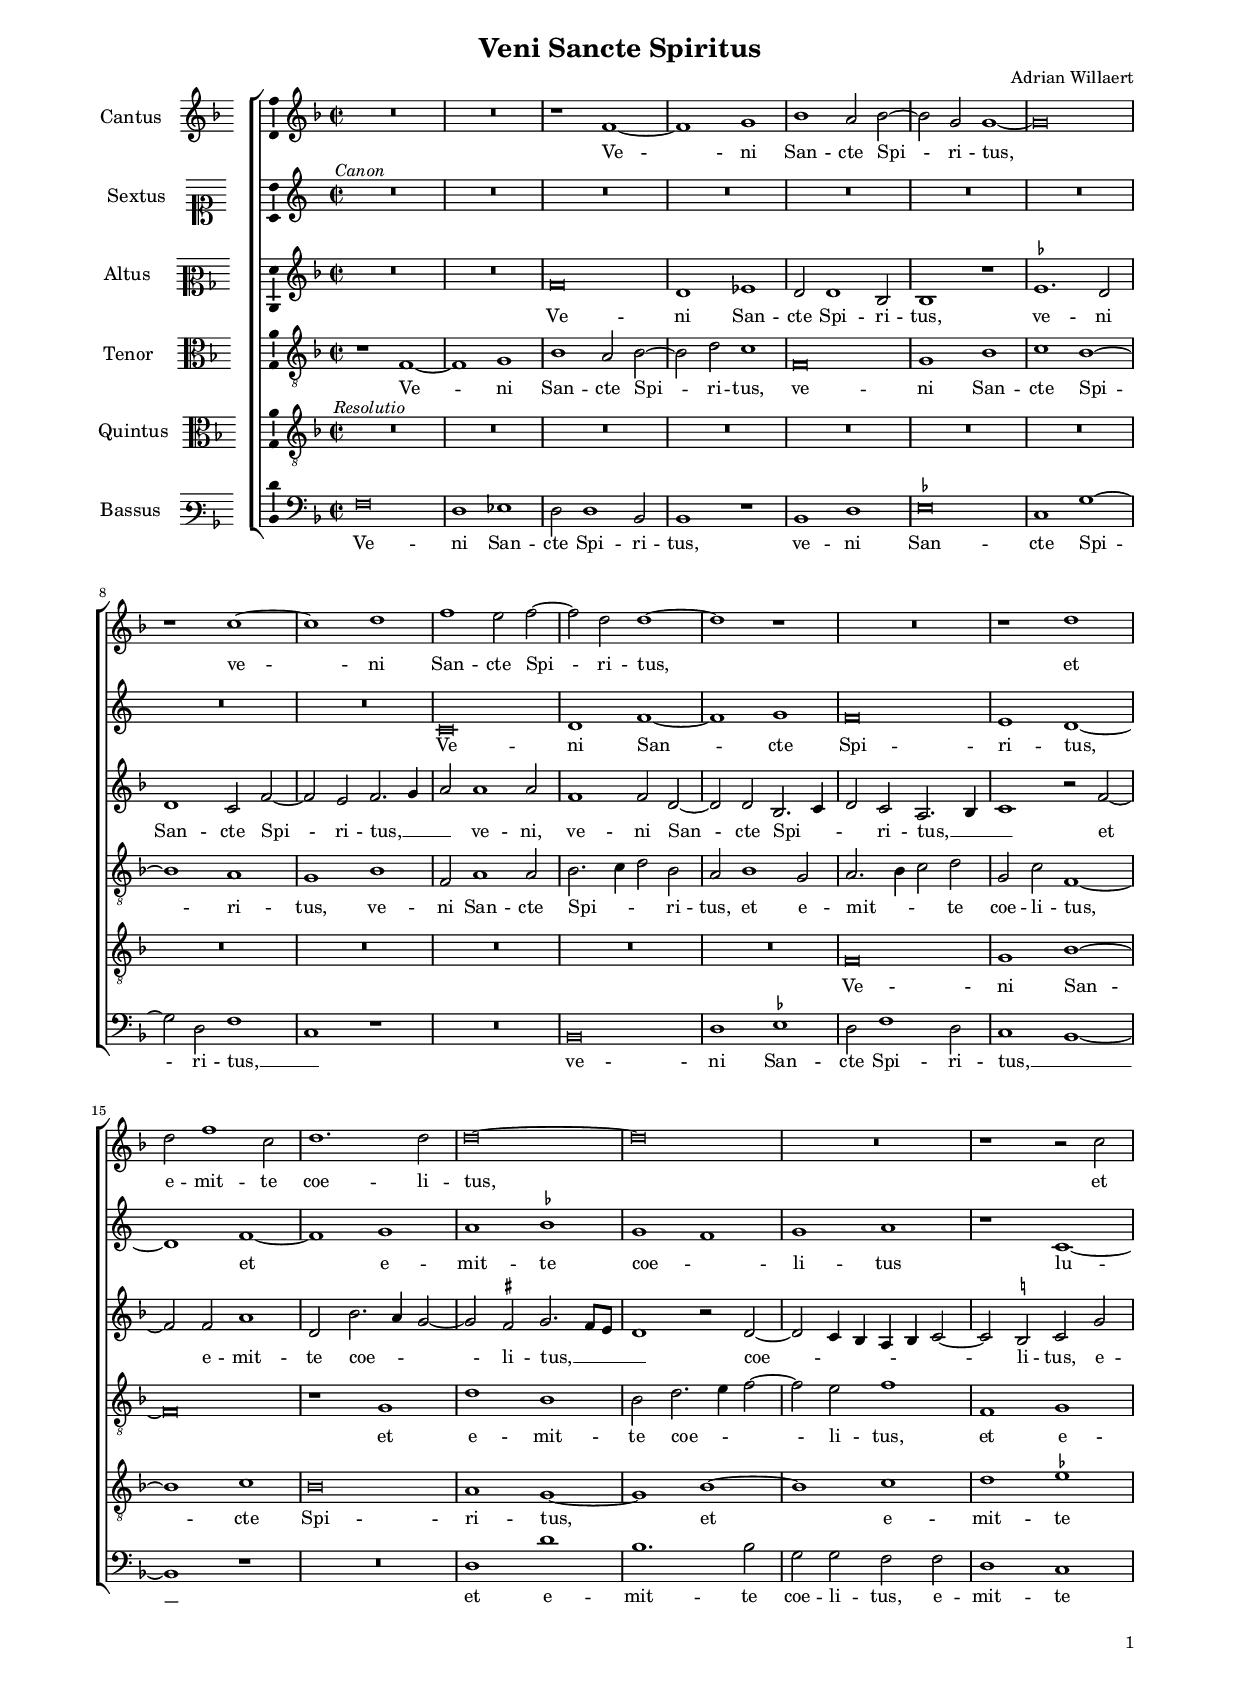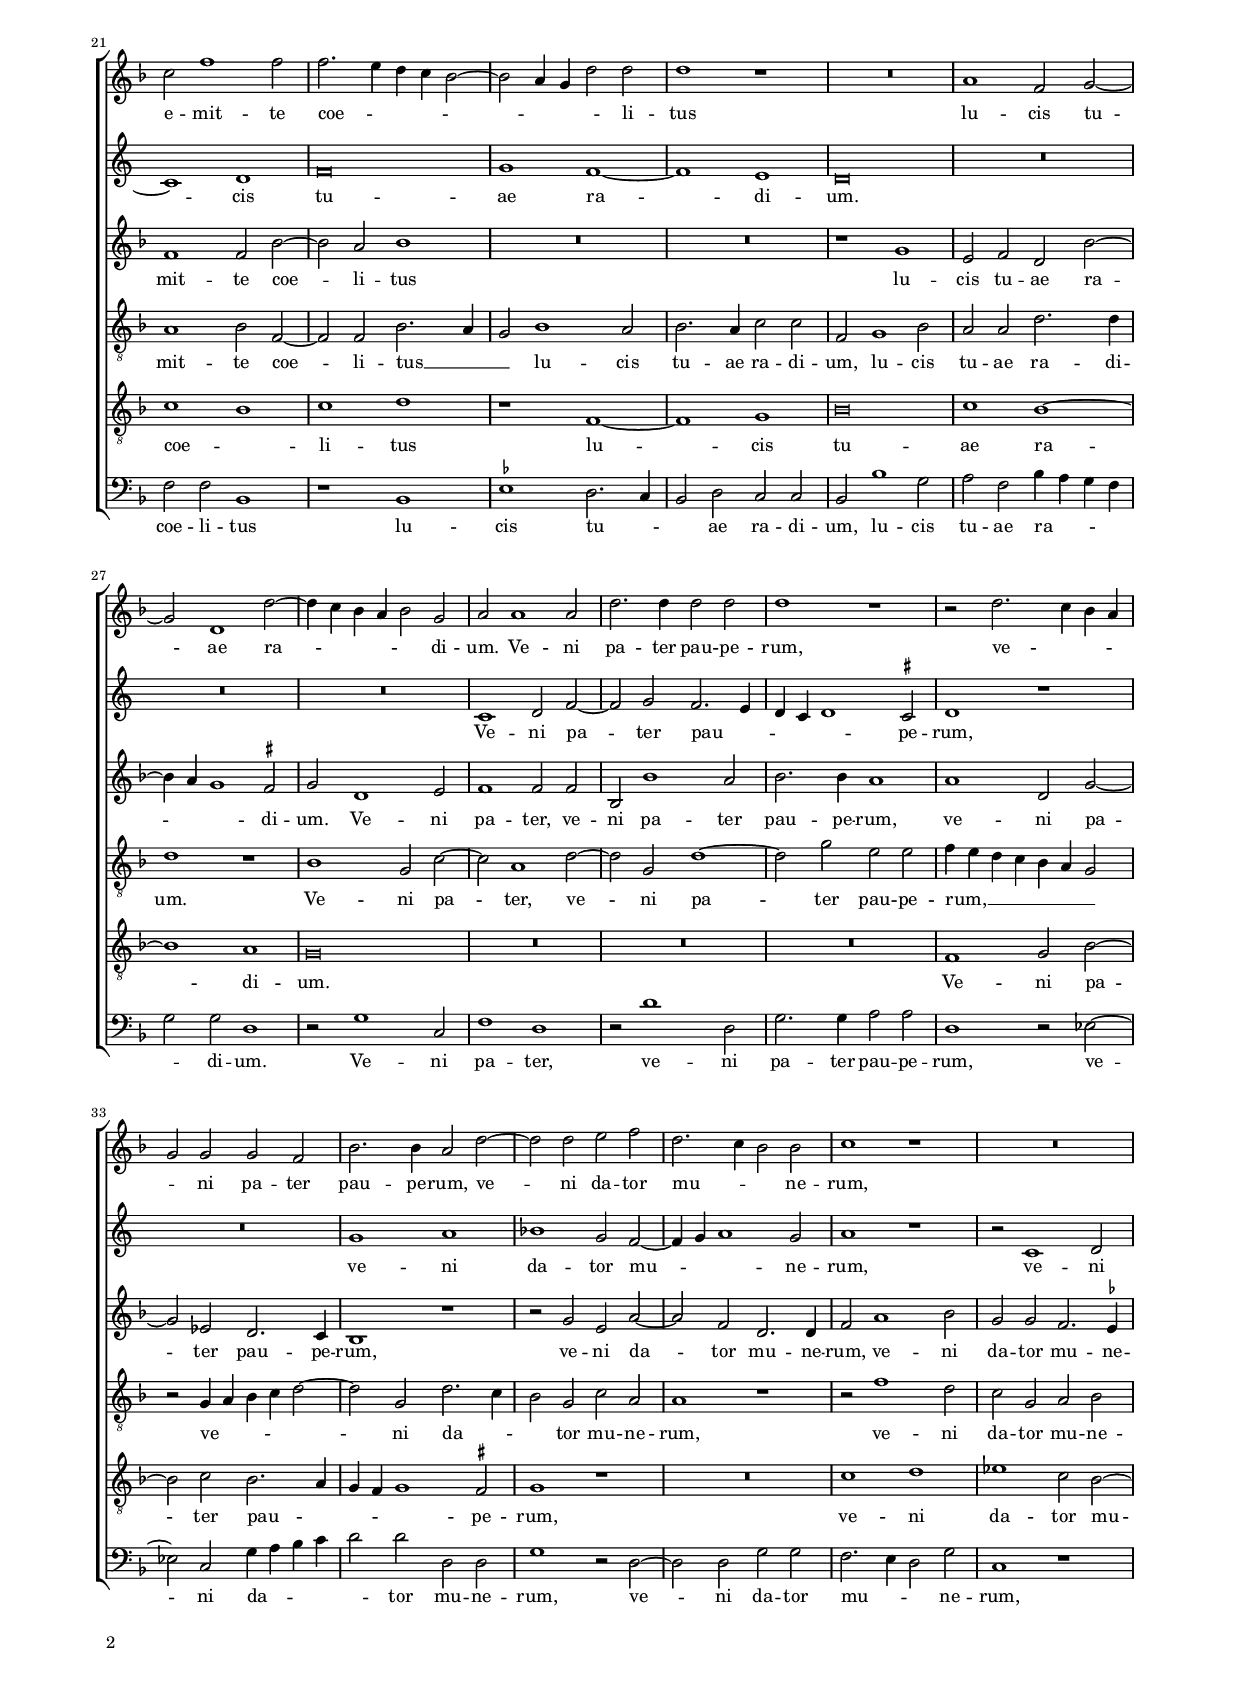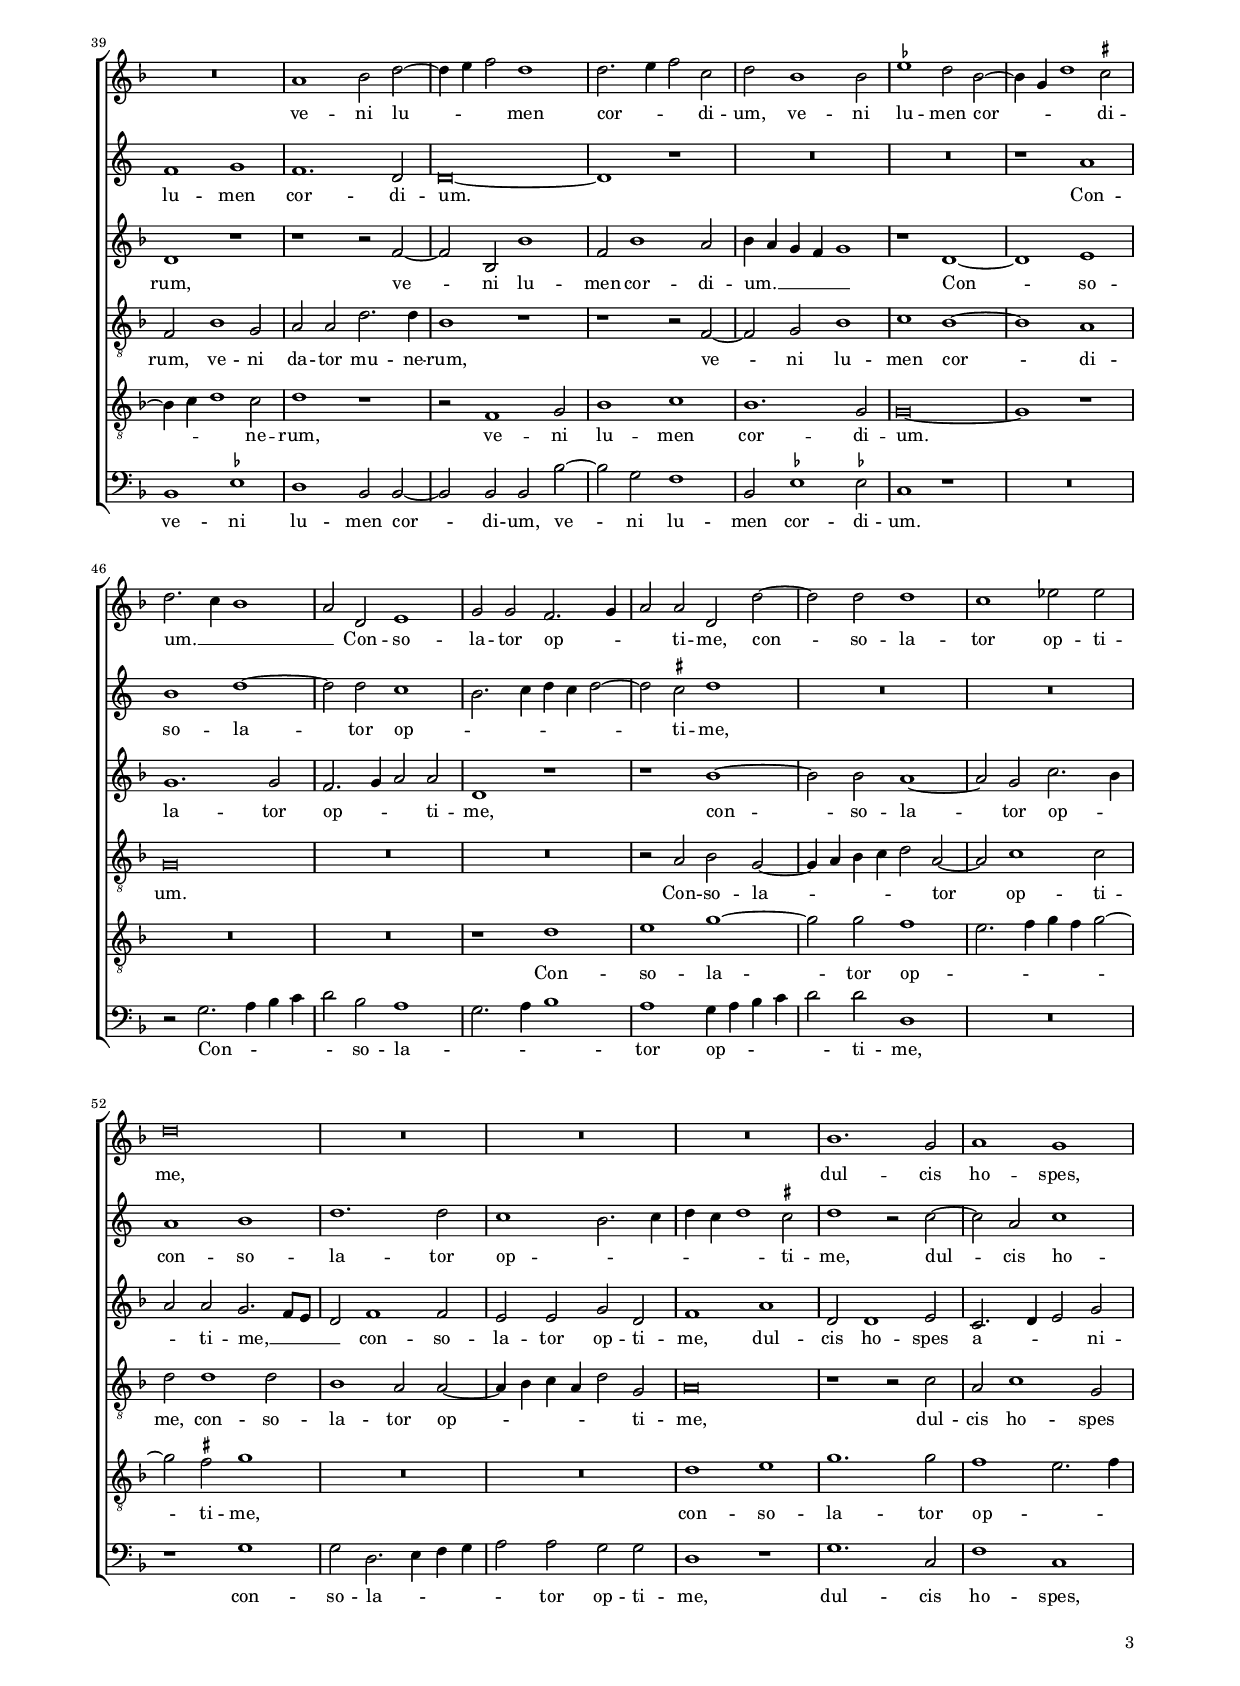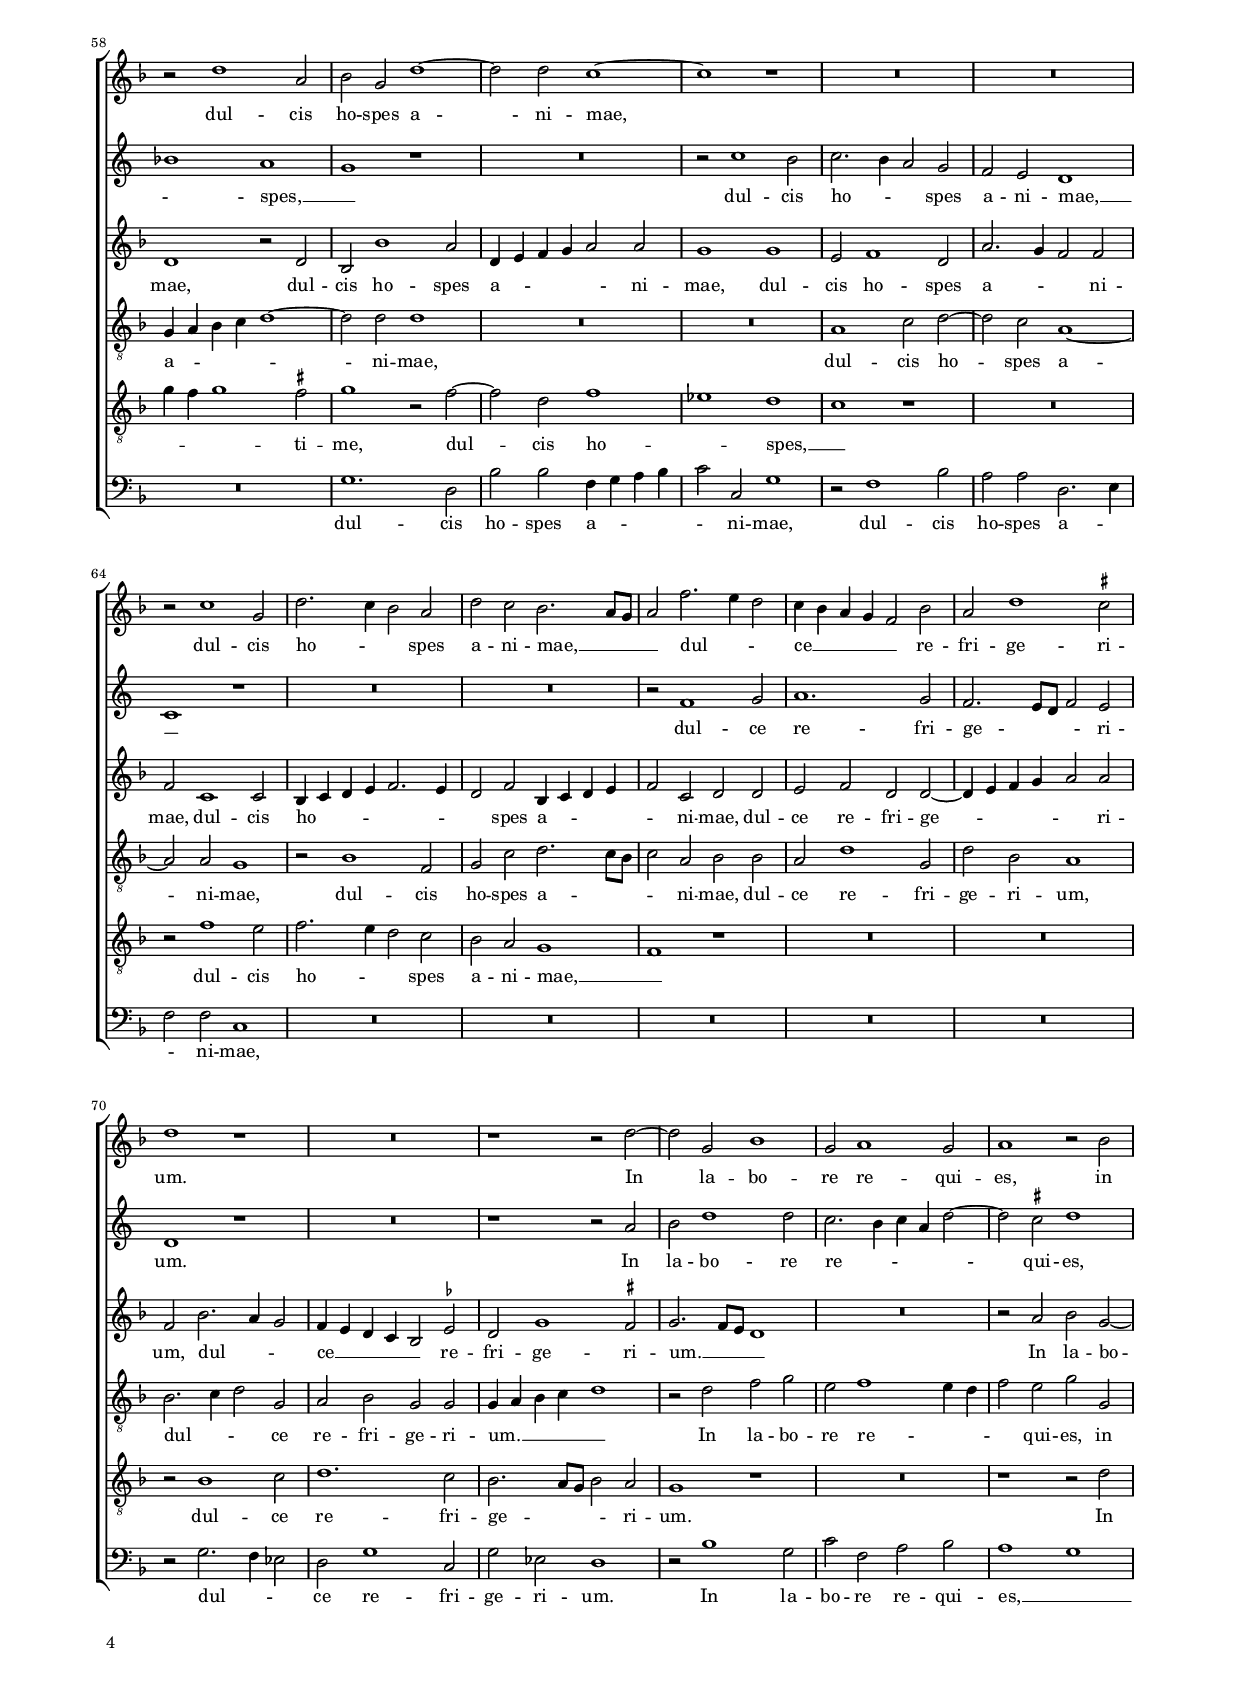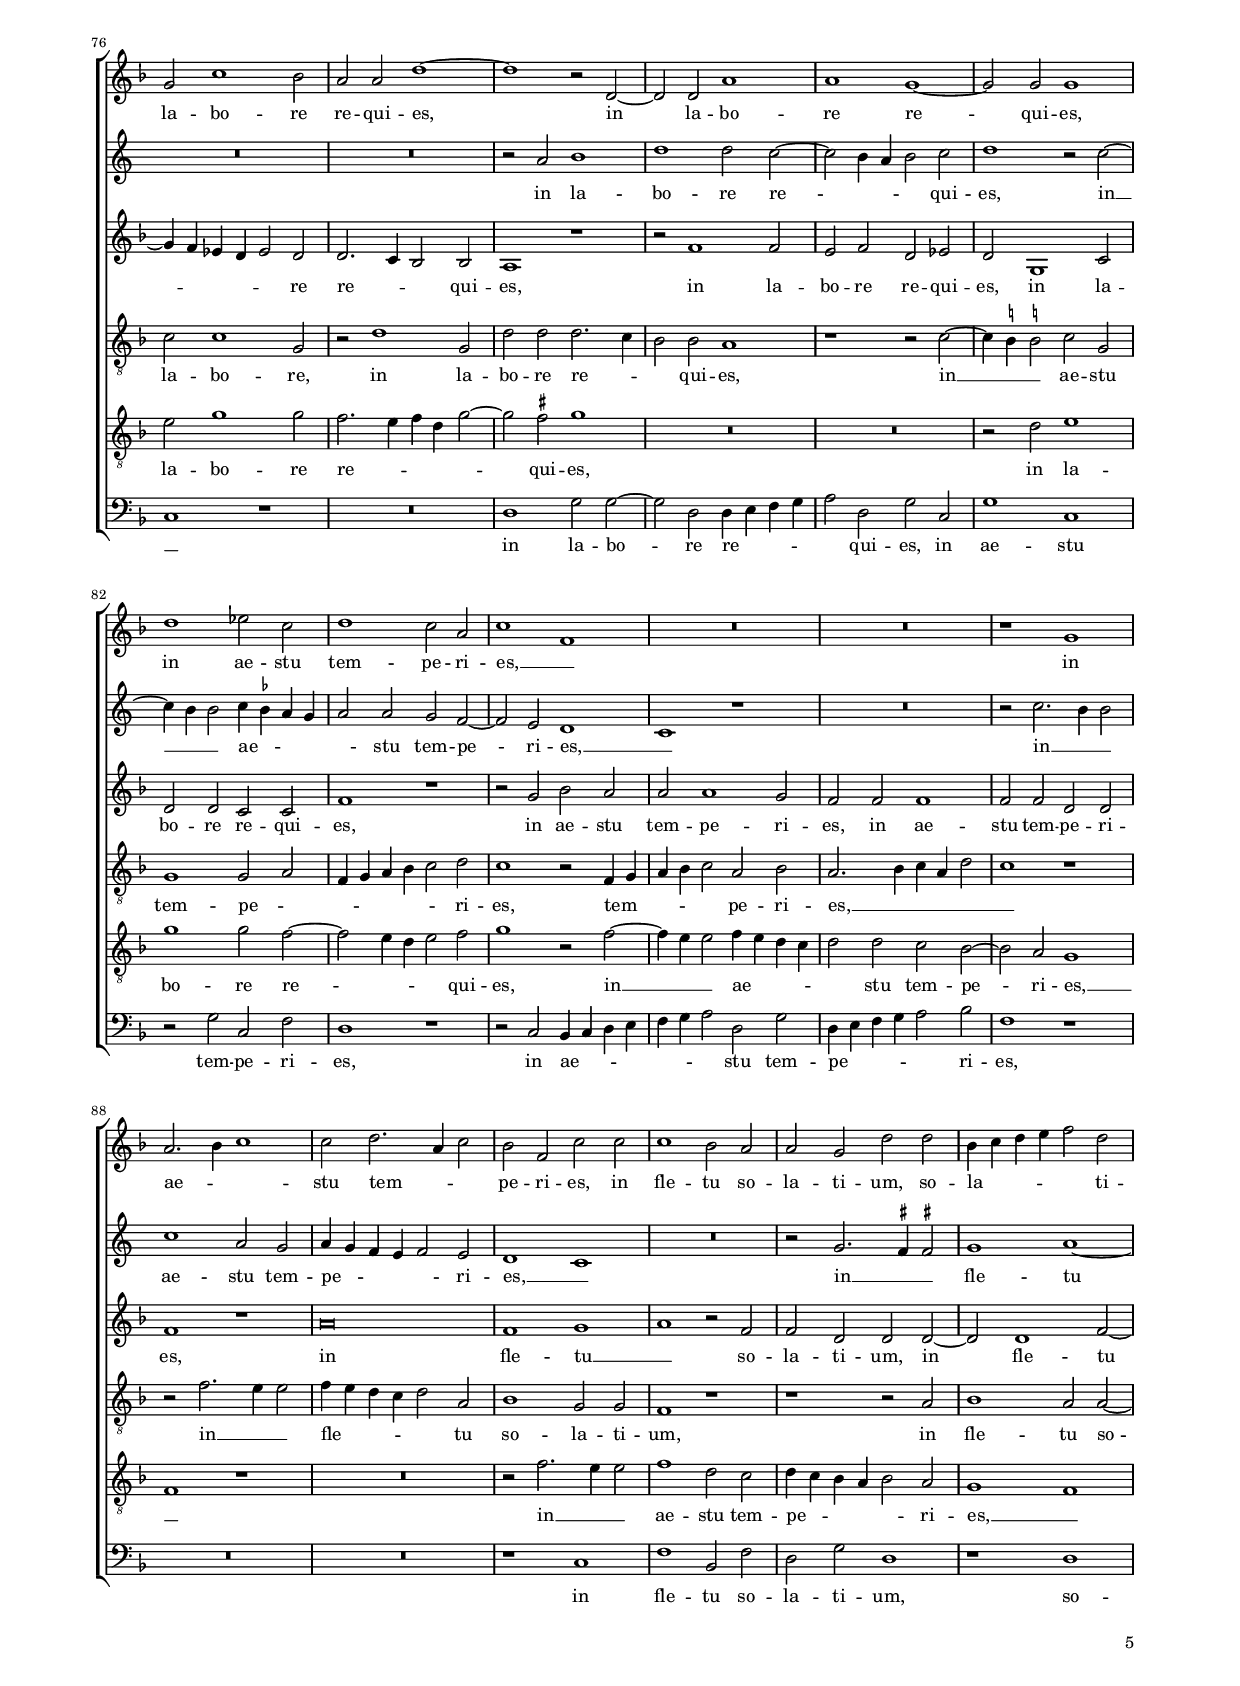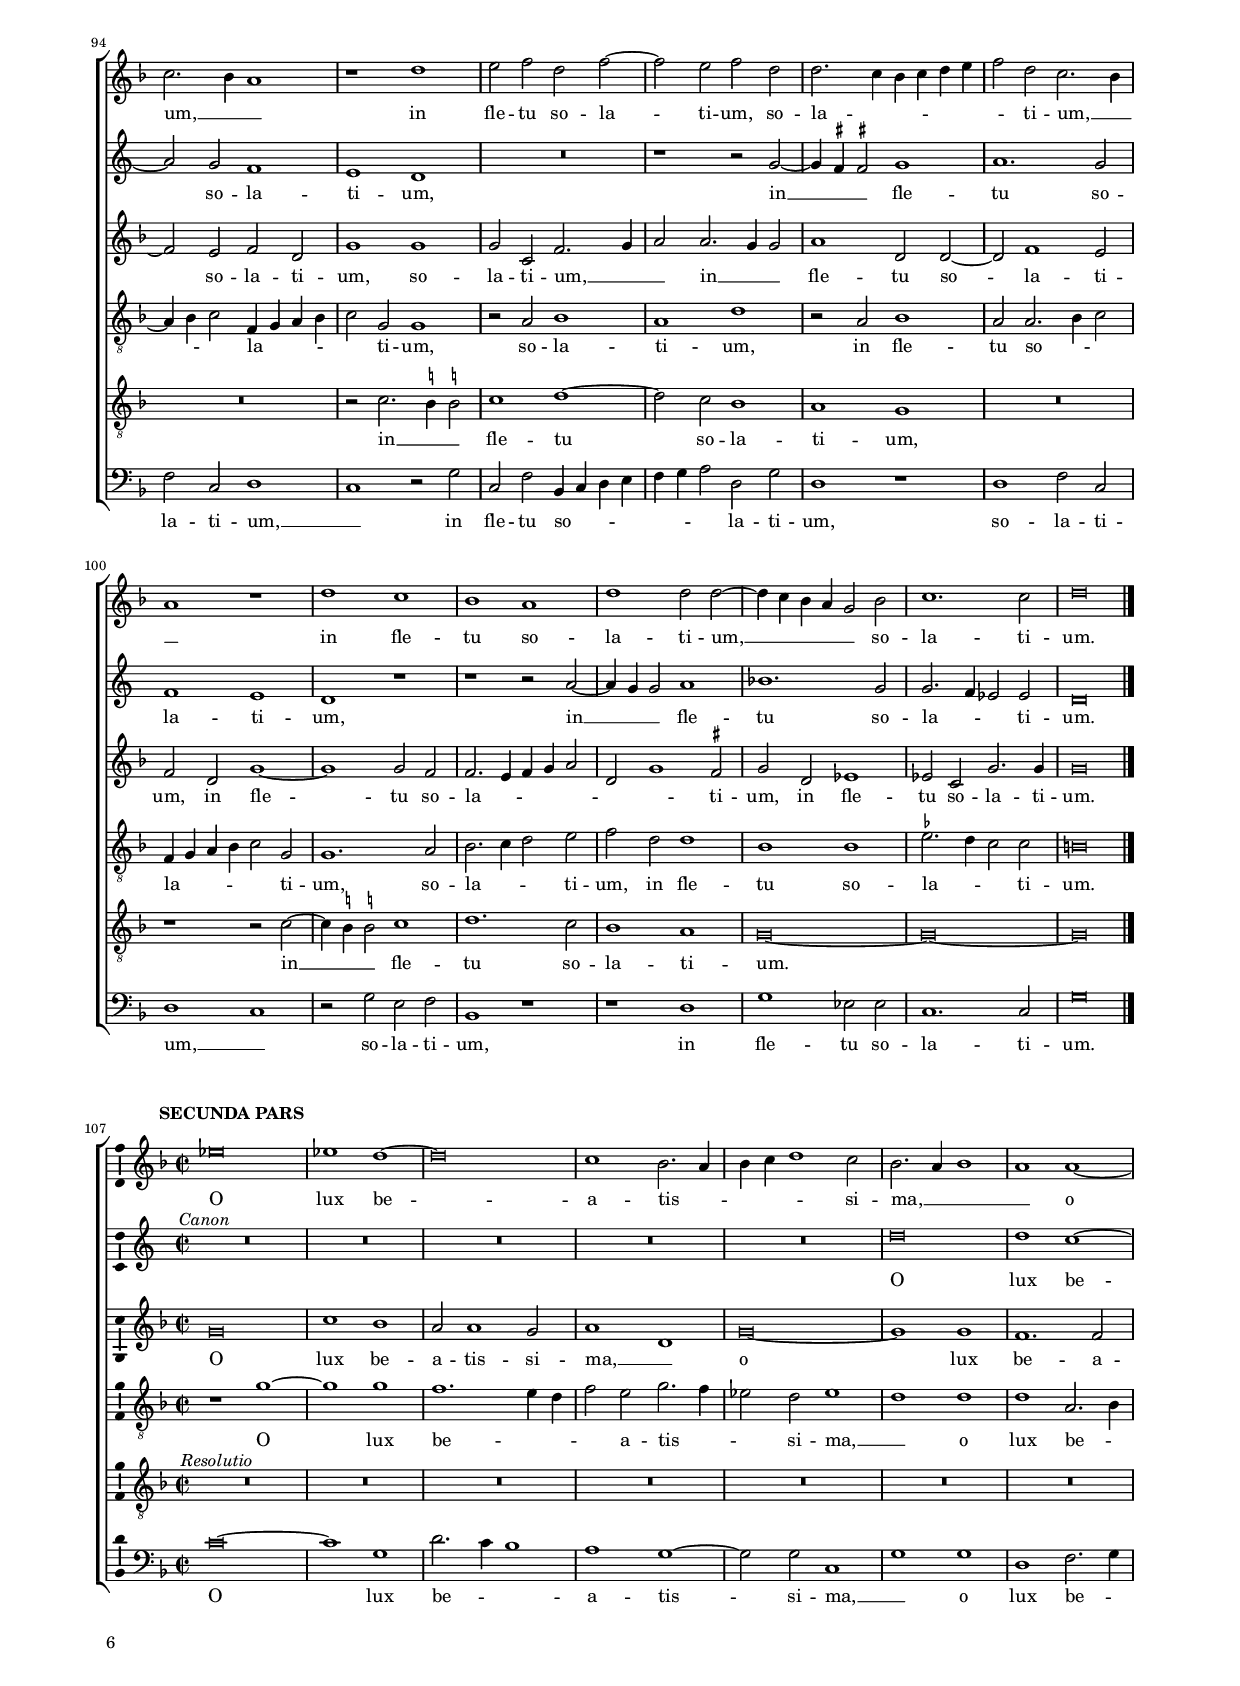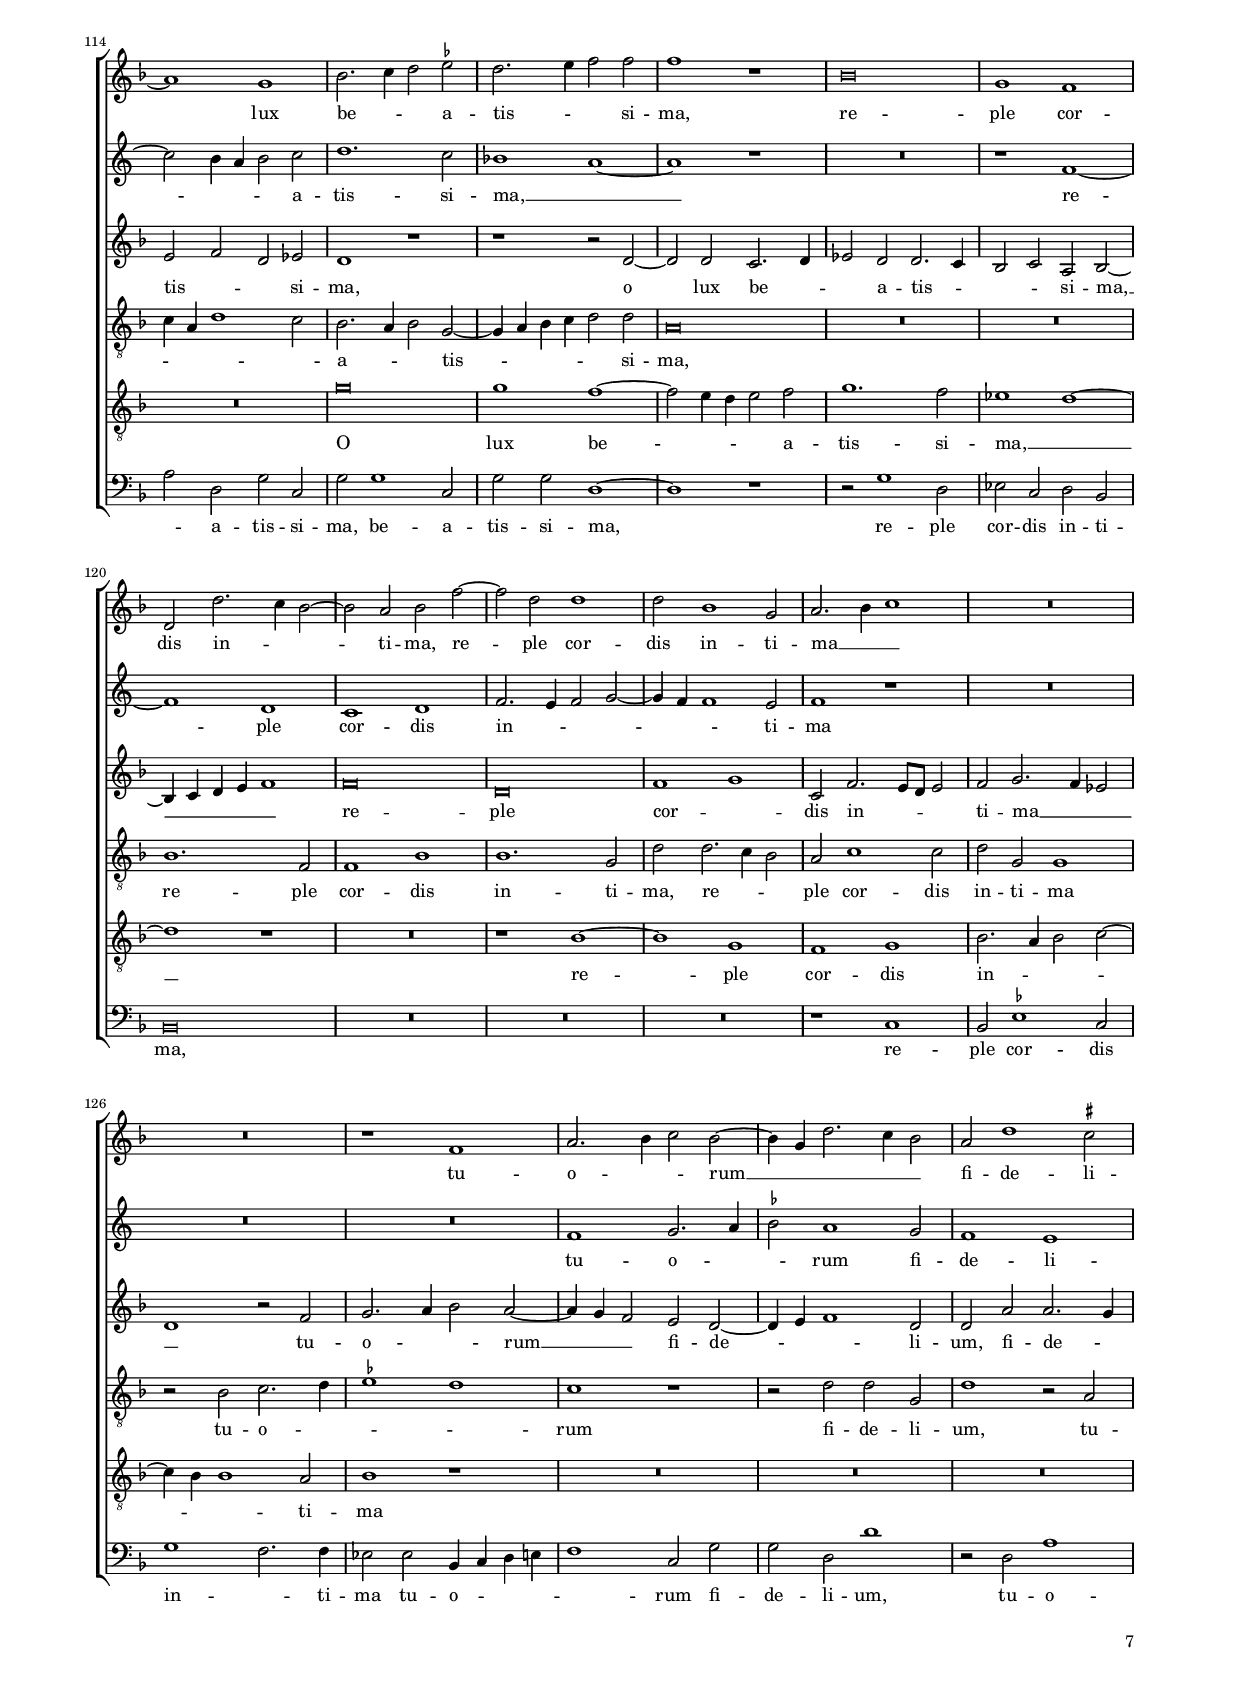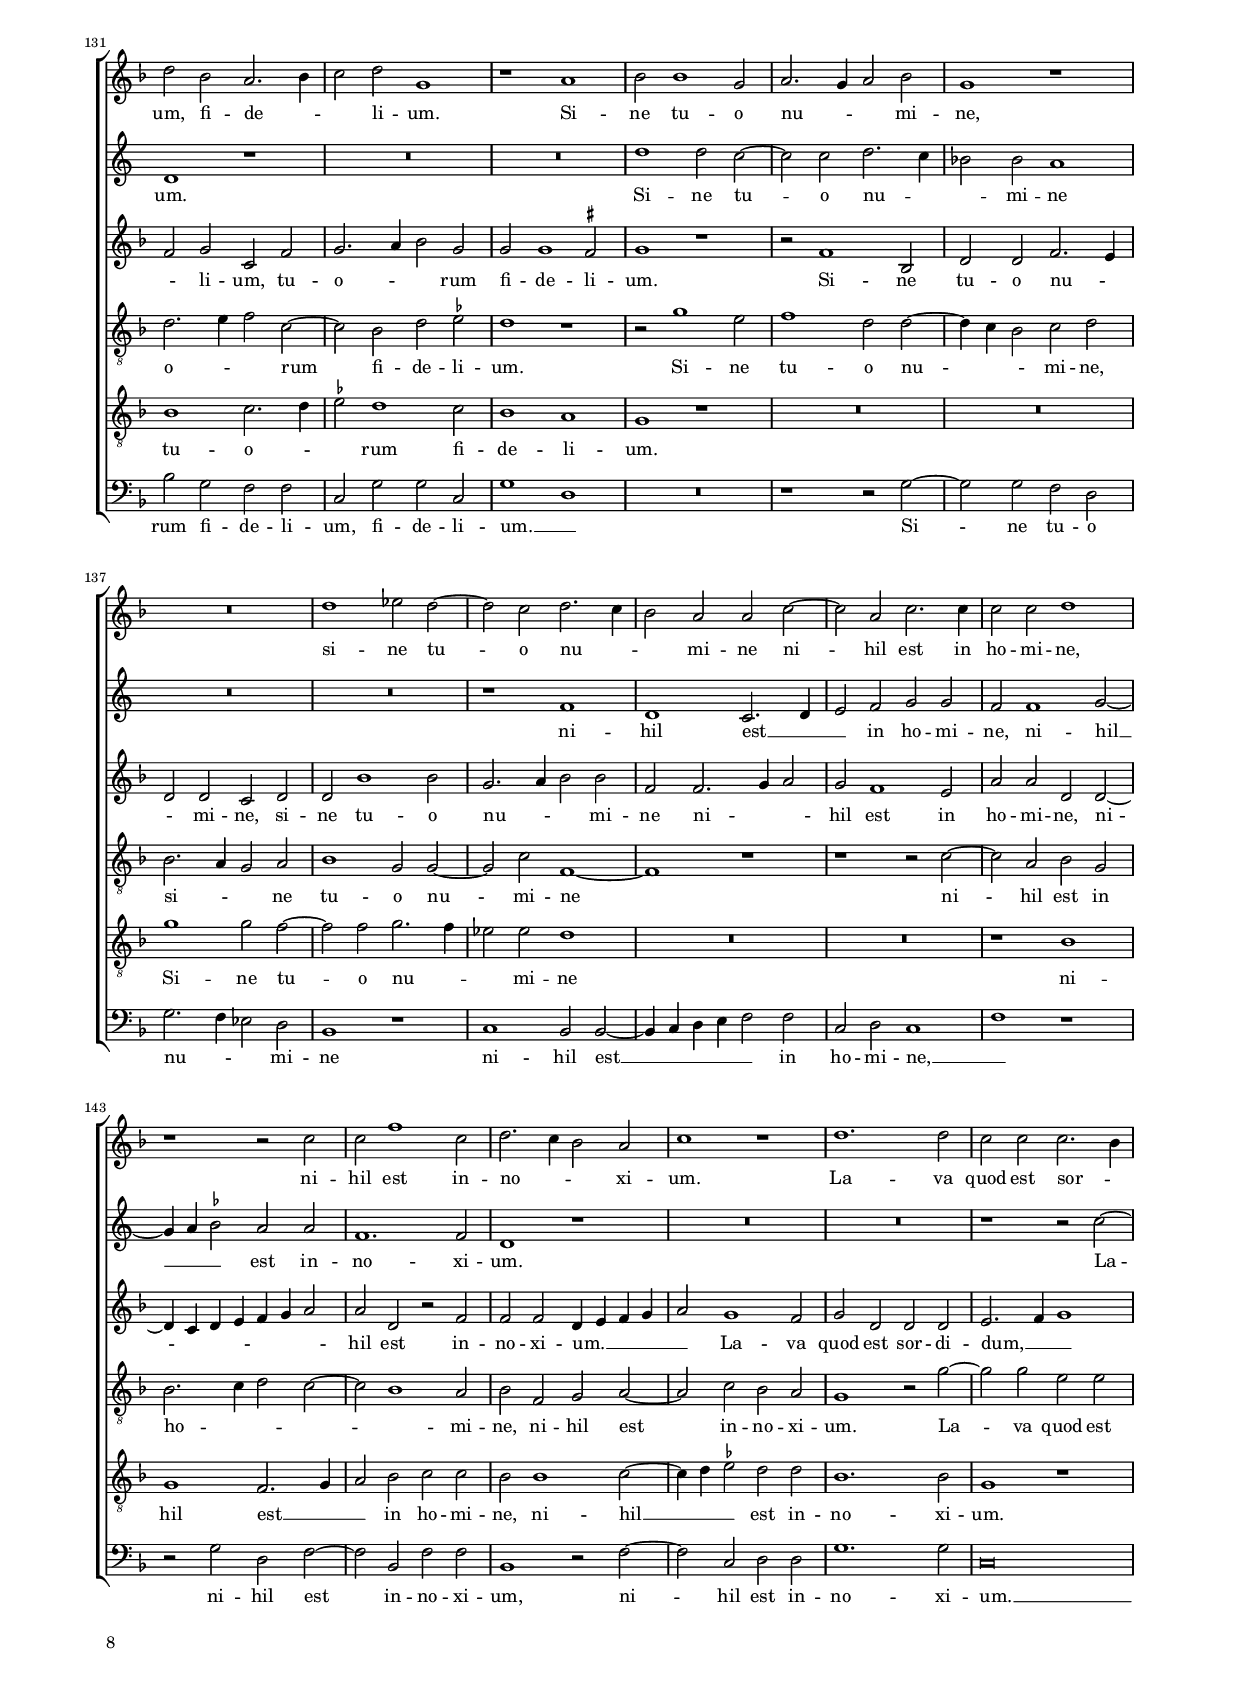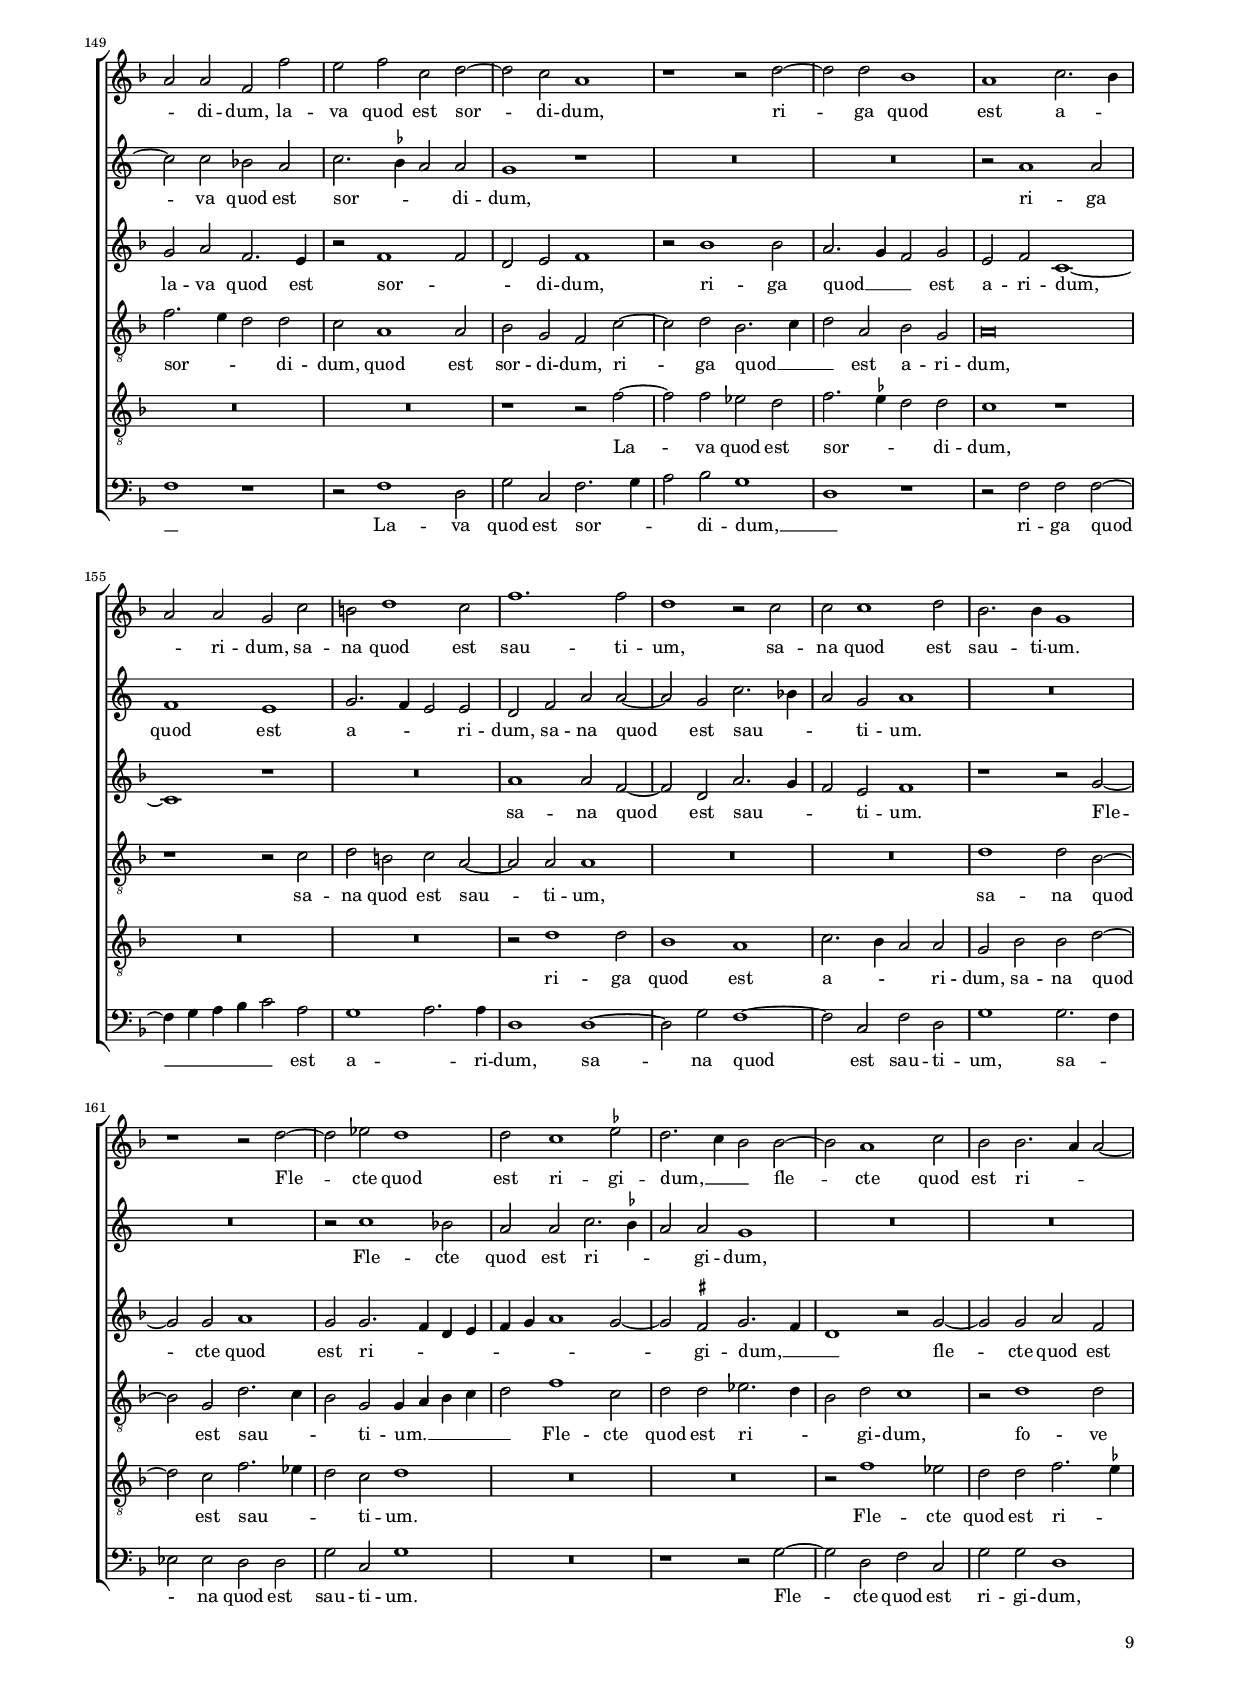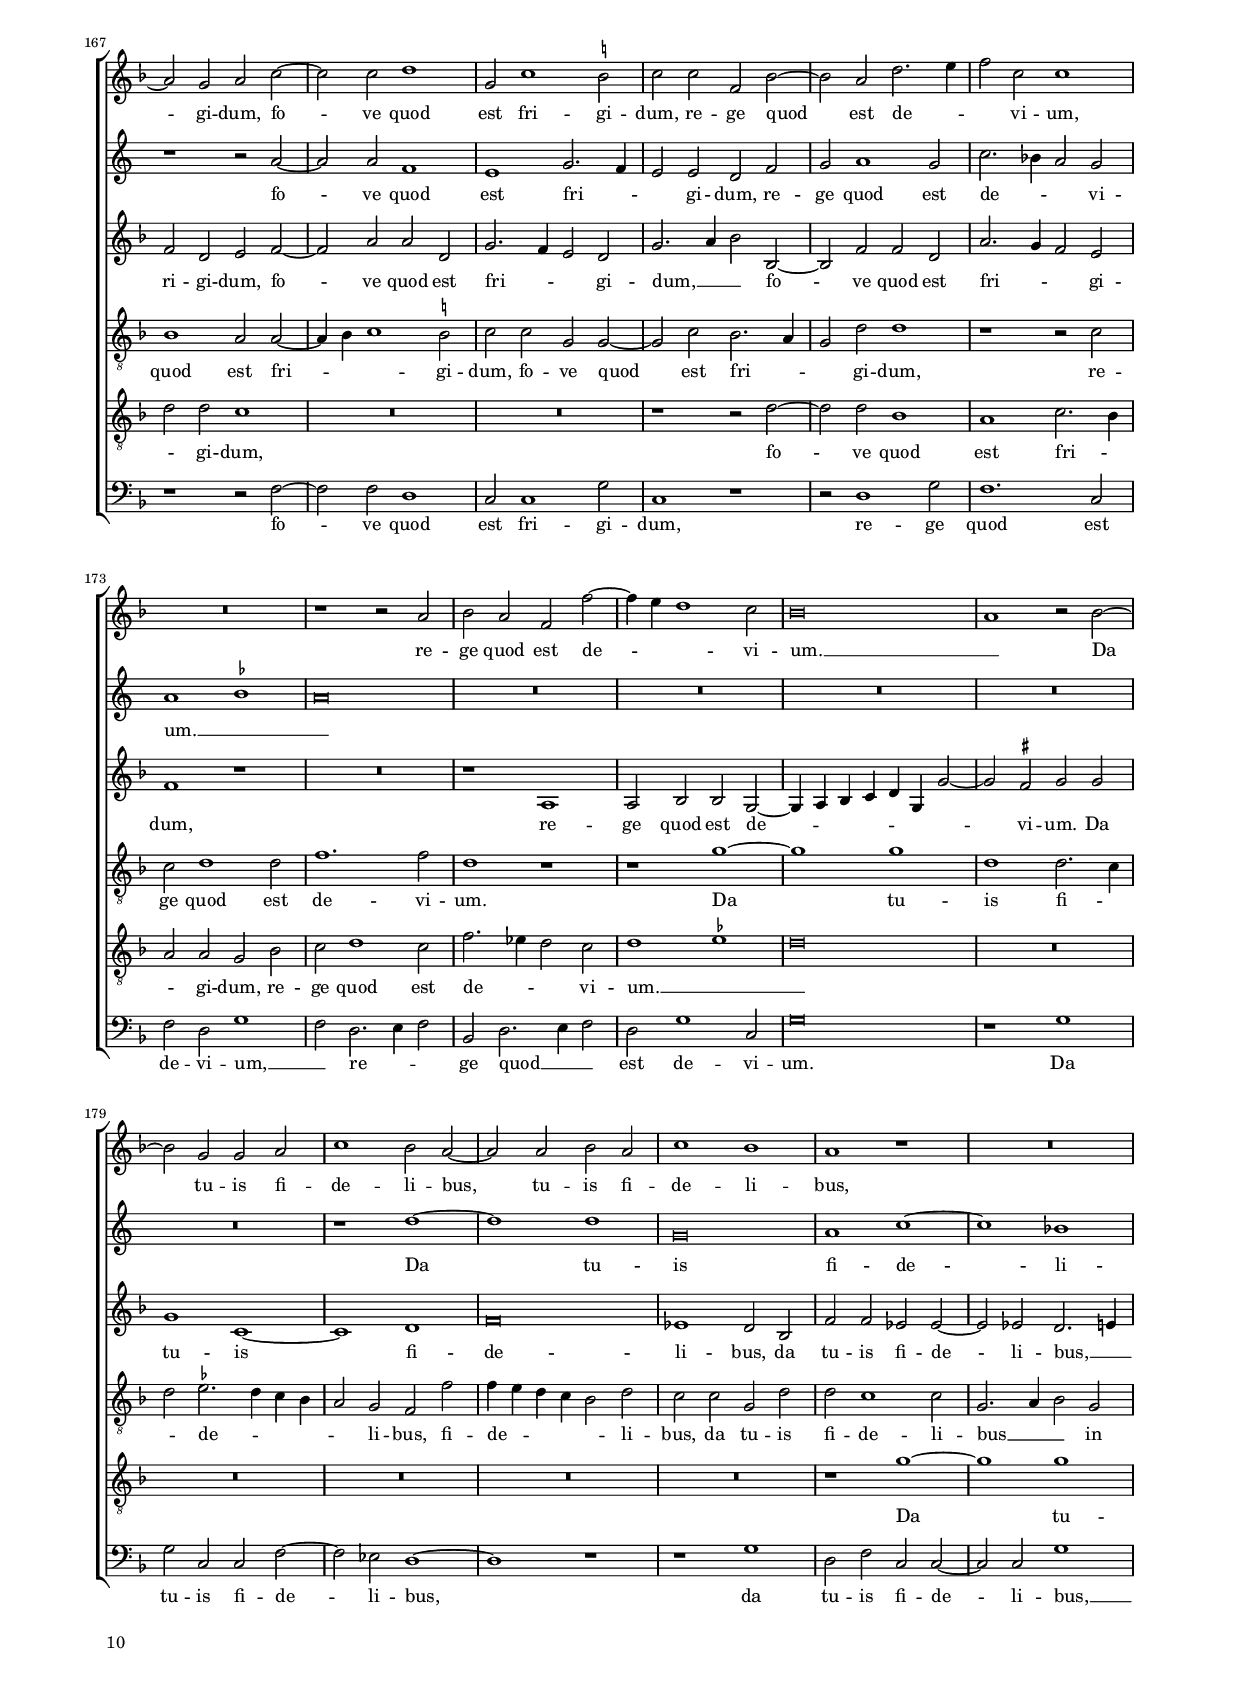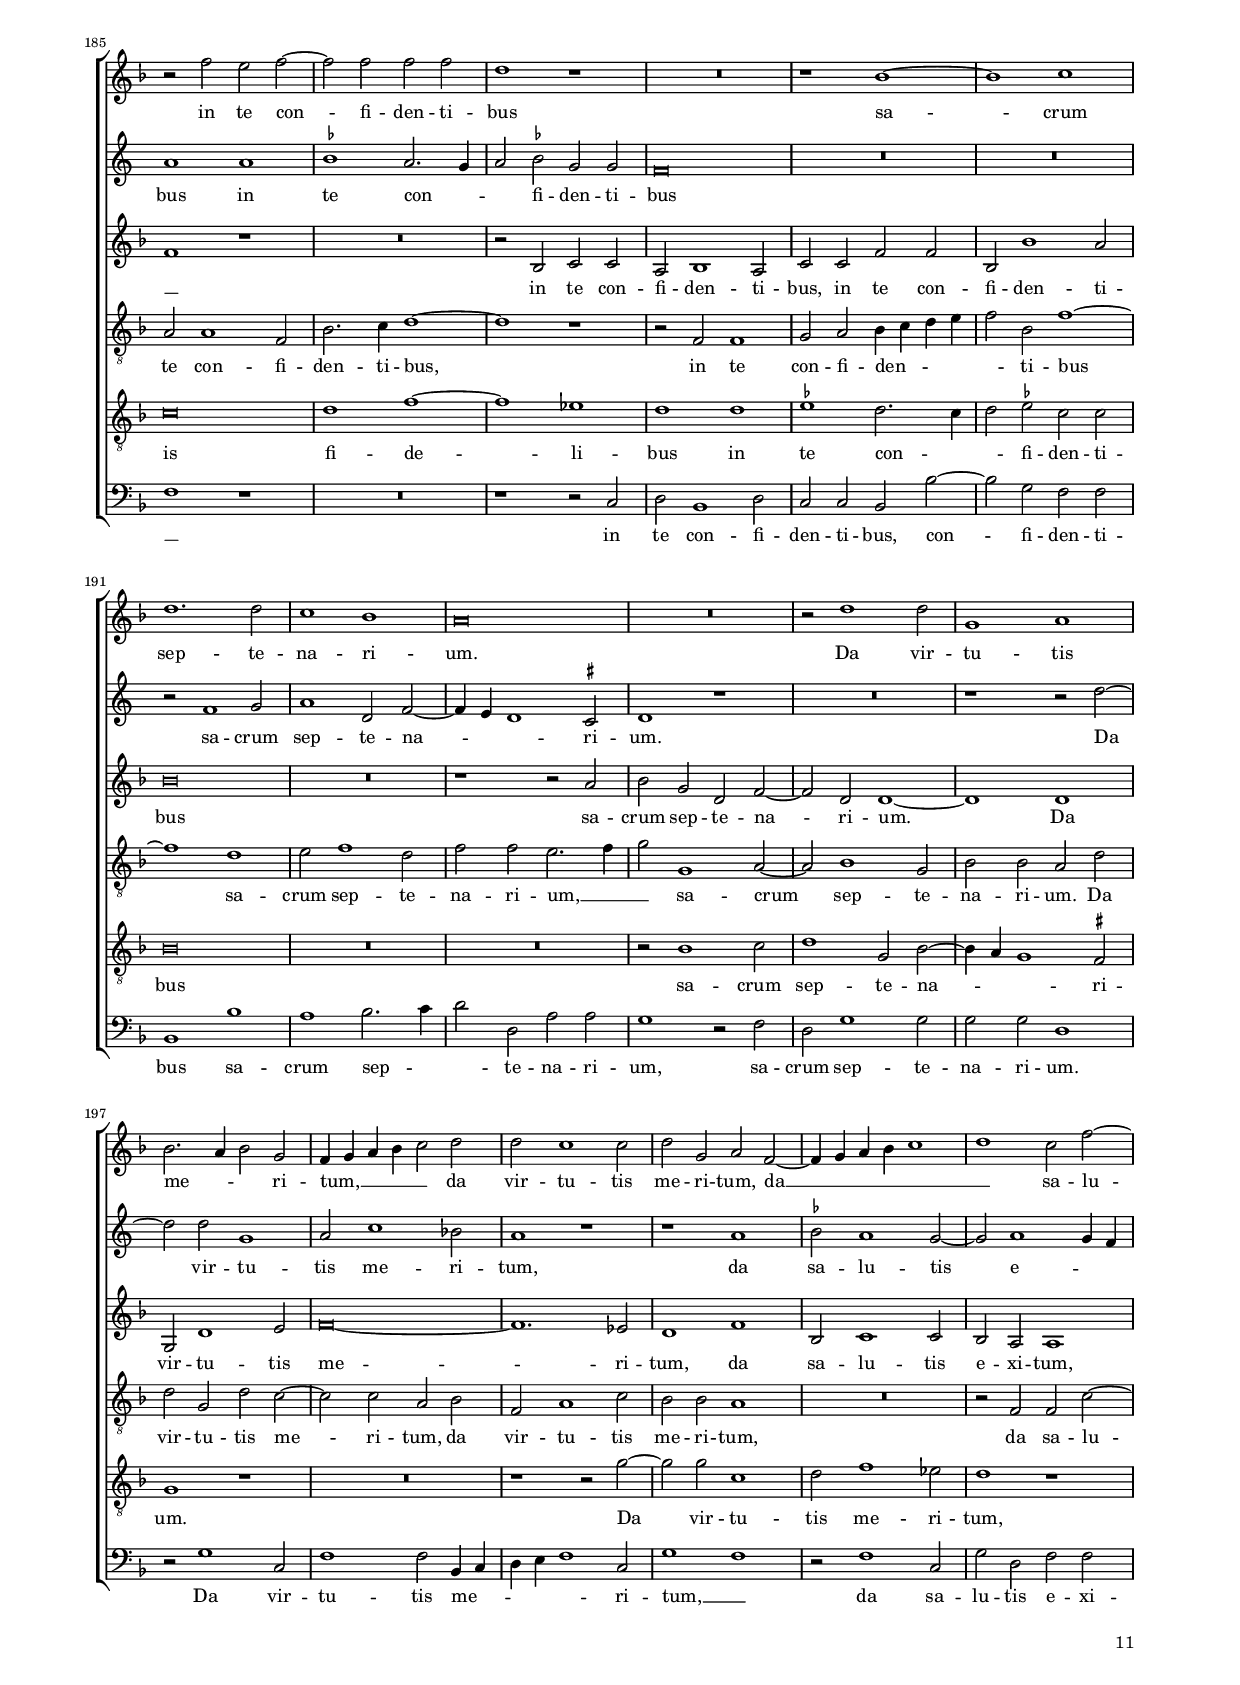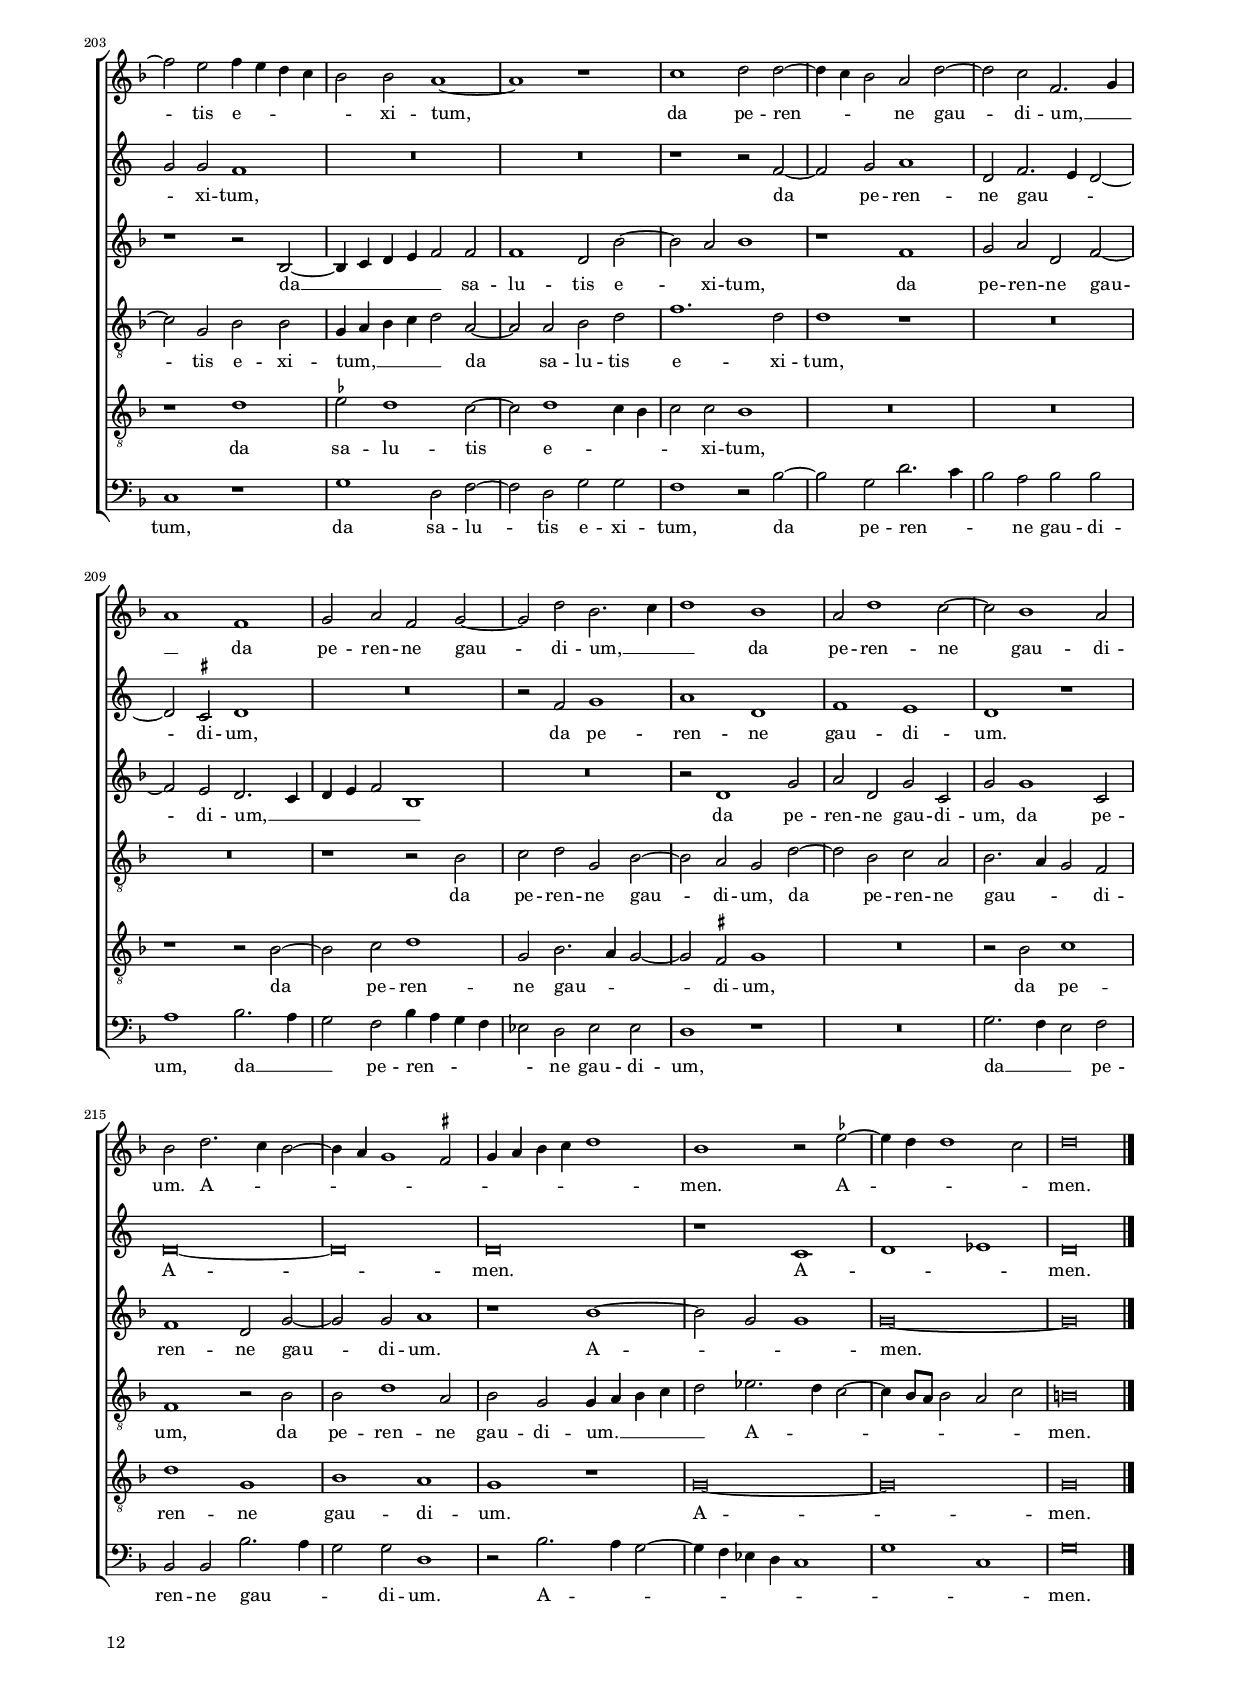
\header
{
  title="Veni Sancte Spiritus"
  composer="Adrian Willaert"
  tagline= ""
}

\version "2.24.3"
\language deutsch
#(set-global-staff-size 14.6)
% #(set-default-paper-size "letter")
#(ly:set-option 'point-and-click #f)


	ficta = { \once \set suggestAccidentals = ##t }
	
	forget = #(define-music-function (music) (ly:music?) #{
		\accidentalStyle forget
		$music
		\accidentalStyle default
		#})



\paper
	{
	top-margin = 1.4 \cm
	bottom-margin = 0.9 \cm
	left-margin = 1.8 \cm
	right-margin = 1.8 \cm
	ragged-bottom = ##f
	ragged-last-bottom = ##t
	print-page-number = ##f
	score-system-spacing = #'((basic-distance . 16) (minimum-distance . 14) (padding . 5) (strechability . 250))
	system-system-spacing = #'((basic-distance . 16) (minimum-distance . 14) (padding . 5) (strechability . 250))
	systems-per-page = 3
	oddFooterMarkup=\markup   \fill-line { "" \fromproperty #'page:page-number-string }
	evenFooterMarkup=\markup  \fill-line { \fromproperty #'page:page-number-string "" }
	last-bottom-spacing = #'((basic-distance . 12) (minimum-distance . 8) (padding . 4))
%   page-count = 6
%	min-systems-per-page = 3
	}

global = {
	\time 2/2 \set Score.measureLength = #(ly:make-moment 2/1)
	\skip 1*2*106 \bar "|."
	}


incipitcantus = \markup { \score {
	{
	\set Staff.instrumentName = \markup { \fontsize #1 "Cantus" }
	\key f \major
	\clef violin
	s4 \bar ""
	}
	\layout  {
	raggedright = ##t
	indent = 1.6 \cm
	line-width = 2.5 \cm
	\context { \Staff \remove Time_signature_engraver }
	\override Staff.Clef.Y-extent = #'(0 . 0)
	}} \hspace #1 }


incipitsextus = \markup { \score {
	{
	\set Staff.instrumentName = \markup { \fontsize #1 "Sextus" }
	\key c \major
	\clef soprano
	s4 \bar ""
	}
	\layout  {
	raggedright = ##t
	indent = 1.6 \cm
	line-width = 2.5 \cm
	\context { \Staff \remove Time_signature_engraver }
	\override Staff.Clef.Y-extent = #'(0 . 0)
	}} \hspace #1 }
      
      
incipitaltus = \markup { \score {
	{
	\set Staff.instrumentName = \markup { \fontsize #1 "Altus" }
	\key f \major
	\clef mezzosoprano
	s4 \bar ""
	}
	\layout  {
	raggedright = ##t
	indent = 1.6 \cm
	line-width = 2.5 \cm
	\context { \Staff \remove Time_signature_engraver }
	\override Staff.Clef.Y-extent = #'(0 . 0)
	}} \hspace #1 }


incipittenor = \markup { \score {
	{
	\set Staff.instrumentName = \markup { \fontsize #1 "Tenor" }
	\key f \major
	\clef alto
	s4 \bar ""
	}
	\layout  {
	raggedright = ##t
	indent = 1.6 \cm
	line-width = 2.5 \cm
	\context { \Staff \remove Time_signature_engraver }
	\override Staff.Clef.Y-extent = #'(0 . 0)
	}} \hspace #1 }
      
      
incipitquintus = \markup { \score {
	{
	\set Staff.instrumentName = \markup { \fontsize #1 "Quintus" }
	\key f \major
	\clef alto
	s4 \bar ""
	}
	\layout  {
	raggedright = ##t
	indent = 1.6 \cm
	line-width = 2.5 \cm
	\context { \Staff \remove Time_signature_engraver }
	\override Staff.Clef.Y-extent = #'(0 . 0)
	}} \hspace #1 }
      
      
incipitbassus = \markup { \score {
	{
	\set Staff.instrumentName = \markup { \fontsize #1 "Bassus" }
	\key f \major
	\clef varbaritone
	s4 \bar ""
	}
	\layout  {
	raggedright = ##t
	indent = 1.6 \cm
	line-width = 2.5 \cm
	\context { \Staff \remove Time_signature_engraver }
	\override Staff.Clef.Y-extent = #'(0 . 0)
	}} \hspace #1 }


cantus =  \relative c''
	{
	\key f \major
	R\breve
	R\breve
	r1 f,~
	f1 g
%5
	b1 a2 b~ |
	b2 g g1~
	g\breve
	r1 c~
	c1 d
%10
	f1 e2 f~ |
	f2 d d1~
	d1 r
	R\breve
	r1 d
%15
	d2 f1 c2 |
	d1. d2
	d\breve~
	d\breve
	R\breve
%20
	r1 r2 c |
	c2 f1 f2
	f2. e4 d c b2~
	b2 a4 g d'2 d
	d1 r
%25
	R\breve |
	a1 f2 g~
	g2 d1 d'2~
	d4 c b a b2 g
	a2 a1 a2
%30
	d2. d4 d2 d |
	d1 r
	r2 d2. c4 b a
	g2 g g f
	b2. b4 a2 d~
%35
	d2 d e f |	
	d2. c4 b2 b
	c1 r
	R\breve
	R\breve
%40
	a1 b2 d~ |
	d4 e f2 d1
	d2. e4 f2 c
	d2 b1 b2
	\ficta es1 d2 b~
%45
	b4 g d'1 \ficta cis2 |
	d2. c4 b1
	a2 d, e1
	g2 g f2. g4
	a2 a d, d'~
%50
	d2 d d1 |
	c1 es2 es
	d\breve
	R\breve
	R\breve
%55
	R\breve |
	b1. g2
	a1 g
	r2 d'1 a2
	b2 g d'1~
%60
	d2 d c1~ |
	c1 r
	R\breve
	R\breve
	r2 c1 g2
%65
	d'2. c4 b2 a |
	d2 c b2. a8 g
	a2 f'2. e4 d2
	c4 b a g f2 b
	a2 d1 \ficta cis2
%70
	d1 r |
	R\breve
	r1 r2 d~
	d2 g, b1
	g2 a1 g2
%75
	a1 r2 b |
	g2 c1 b2
	a2 a d1~
	d1 r2 d,~
	d2 d a'1
%80
	a1 g~ |
	g2 g g1
	d'1 es2 c
	d1 c2 a
	c1 f,
%85
	R\breve |
	R\breve
	r1 g
	a2. b4 c1
	c2 d2. a4 c2
%90
	b2 f c'2 c |
	c1 b2 a
	a2 g d' d
	b4 c d e f2 d
	c2. b4 a1
%95
	r1 d |
	e2 f d f~
	f2 e f d
	d2. c4 b c d e
	f2 d c2. b4
%100
	a1 r |
	d1 c
	b1 a
	d1 d2 d~
	d4 c b a g2 b
%105
	c1. c2
	d\breve |
	}


sextus = \relative c''
	{
	\key c \major
	R\breve^\markup { \hspace #-7.7 \italic "Canon" }
	R\breve
	R\breve
	R\breve
%5
	R\breve |
	R\breve
	R\breve
	R\breve
	R\breve
%10
	c,\breve |
	d1 f~
	f1 g
	f\breve
	e1 d~
%15
	d1 f~ |
	f1 g
	a1 \ficta b
	g1 f
	g1 a
%20
	r1 c,~ |
	c1 d
	f\breve
	g1 f~
	f1 e
%25
	d\breve |
	R\breve
	R\breve
	R\breve
	c1 d2 f~
%30
	f2 g f2. e4 |
	d4 c d1 \ficta cis2
	d1 r
	R\breve
	g1 a
%35
	b1 g2 f~ |
	f4 g a1 g2
	a1 r
	r2 c,1 d2
	f1 g
%40
	f1. d2 |
	d\breve~
	d1 r
	R\breve
	R\breve
%45
	r1 a' |
	h1 d~
	d2 d c1
	h2. c4 d c d2~
	d2 \ficta cis d1
%50
	R\breve |
	R\breve
	a1 h
	d1. d2
	c1 h2. c4
%55
	d4 c d1 \ficta cis2 |
	d1 r2 c~
	c2 a c1
	b1 a
	g1 r
%60
	R\breve |
	r2 c1 h2
	c2. h4 a2 g
	f2 e d1
	c1 r
%65
	R\breve |
	R\breve
	r2 f1 g2
	a1. g2
	f2. e8 d f2 e
%70
	d1 r |
	R\breve
	r1 r2 a'
	h2 d1 d2
	c2. h4 c a d2~
%75
	d2 \ficta cis d1 |
	R\breve
	R\breve
	r2 a h1
	d1 d2 c~
%80
	c2 h4 a h2 c |
	d1 r2 c~
	c4 h h2 c4 \ficta b a g
	a2 a g f~
	f2 e d1
%85
	c1 r |
	R\breve
	r2 c'2. h4 h2
	c1 a2 g
	a4 g f e f2 e
%90
	d1 c |
	R\breve
	r2 g'2. \ficta fis4 \ficta fis!2
	g1 a~
	a2 g f1
%95
	e1 d |
	R\breve
	r1 r2 g~
	g4 \ficta fis \ficta fis!2 g1
	a1. g2
%100
	f1 e |
	d1 r
	r1 r2 a'~
	a4 g g2 a1
	b1. g2
%105
	g2. f4 es2 es |
	d\breve |
	}


altus =  \relative c'
	{
	\key f \major
	R\breve	
	R\breve
	f\breve
	d1 es
%5
	d2 d1 b2 |
	b1 r
	\ficta es1. d2
	d1 c2 f~
	f2 e f2. g4
%10
	a2 a1 a2 |
	f1 f2 d~
	d2 d b2. c4
	d2 c a2. b4
	c1 r2 f~
%15
	f2 f a1 |
	d,2 b'2. a4 g2~
	g2 \ficta fis g2. \forget f8 e
	d1 r2 d~
	d2 c4 b a b c2~
%20
	c2 \ficta h c g' |
	f1 f2 b~
	b2 a b1
	R\breve
	R\breve
%25
	r1 g |
	e2 f d b'~
	b4 a g1 \ficta fis2
	g2 d1 e2
	f1 f2 f
%30
	b,2 b'1 a2 |
	b2. b4 a1
	a1 d,2 g~
	g2 es d2. c4
	b1 r
%35
	r2 g' e a~ |
	a2 f d2. d4
	f2 a1 b2
	g2 g f2. \ficta es4
	d1 r
%40
	r1 r2 f~ |
	f2 b, b'1
	f2 b1 a2
	b4 a g f g1
	r1 d~
%45
	d1 e |
	g1. g2
	f2. g4 a2 a
	d,1 r
	r1 b'~
%50
	b2 b a1~ |
	a2 g c2. b4
	a2 a g2. f8 e
	d2 f1 f2
	e2 e g d
	f1 a
%55
	d,2 d1 e2 |
	c2. d4 e2 g
	d1 r2 d
	b2 b'1 a2
	d,4 e f g a2 a
%60
	g1 g |
	e2 f1 d2
	a'2. g4 f2 f
	f2 c1 c2
	b4 c d e f2. e4
%65
	d2 f b,4 c d e |
	f2 c d d
	e2 f d d~
	d4 e f g a2 a
	f2 b2. a4 g2
%70
	f4 e d c b2 \ficta es |
	d2 g1 \ficta fis2
	g2. f8 e d1
	R\breve
	r2 a' b g~
%75
	g4 f es d es2 d |
	d2. c4 b2 b
	a1 r
	r2 f'1 f2
	e2 f d es
%80
	d2 g,1 c2 |
	d2 d c c
	f1 r
	r2 g b a
	a2 a1 g2
%85
	f2 f f1 |
	f2 f d d
	f1 r
	a\breve
	f1 g
%90
	a1 r2 f |
	f2 d d d~
	d2 d1 f2~
	f2 e f d
	g1 g
%95
	g2 c, f2. g4 |
	a2 a2. g4 g2
	a1 d,2 d~
	d2 f1 e2
	f2 d g1~
%100
	g1 g2 f |
	f2. e4 f g a2
	d,2 g1 \ficta fis2
	g2 d es1
	es2 c g'2. g4
%105
	g\breve |	
	}


tenor =  \relative c'
	{
	\key f \major
	r1 f,~
	f1 g
	b1 a2 b~
	b2 d c1
%5
	f,\breve |
	g1 b
	c1 b~
	b1 a
	g1 b
%10
	f2 a1 a2 |
	b2. c4 d2 b
	a2 b1 g2
	a2. b4 c2 d
	g,2 c f,1~
%15
	f\breve |
	r1 g
	d'1 b
	b2 d2. e4 f2~
	f2 e f1
%20
	f,1 g |
	a1 b2 f~
	f2 f b2. a4
	g2 b1 a2
	b2. a4 c2 c
%25
	f,2 g1 b2 |
	a2 a d2. d4
	d1 r
	b1 g2 c~
	c2 a1 d2~
%30
	d2 g, d'1~ |
	d2 g e e
	f4 e d c b a g2
	r2 g4 a b c d2~
	d2 g, d'2. c4
%35
	b2 g c a |
	a1 r
	r2 f'1 d2
	c2 g a b
	f2 b1 g2
%40
	a2 a d2. d4 |
	b1 r
	r1 r2 f~
	f2 g b1
	c1 b~
%45
	b1 a |
	g\breve
	R\breve
	R\breve
	r2 a b g~
%50
	g4 a b c d2 a~ |
	a2 c1 c2
	d2 d1 d2
	b1 a2 a~
	a4 b c a d2 g,
%55
	a\breve |
	r1 r2 c
	a2 c1 g2
	g4 a b c d1~
	d2 d d1
%60
	R\breve |
	R\breve
	a1 c2 d~
	d2 c a1~
	a2 a g1
%65
	r2 b1 f2 |
	g2 c d2. c8 b
	c2 a b b
	a2 d1 g,2
	d'2 b a1
%70
	b2. c4 d2 g, |
	a2 b g g
	g4 a b c d1
	r2 d f g
	e2 f1 e4 d
%75
	f2 e g g, |
	c2 c1 g2
	r2 d'1 g,2
	d'2 d d2. c4
	b2 b a1
%80
	r1 r2 c~ |
	c4 \ficta h \ficta h!2 c g
	g1 g2 a
	f4 g a b c2 d
	c1 r2 f,4 g
%85
	a4 b c2 a b |
	a2. b4 c a d2
	c1 r
	r2 f2. e4 e2
	f4 e d c d2 a
%90
	b1 g2 g |
	f1 r
	r1 r2 a
	b1 a2 a~
	a4 b c2 f,4 g a b
%95
	c2 g g1 |
	r2 a b1
	a1 d
	r2 a b1
	a2 a2. b4 c2
%100
	f,4 g a b c2 g |
	g1. a2
	b2. c4 d2 e
	f2 d d1
	b1 b
%105
	\ficta es2. d4 c2 c
	h\breve |	
	}


quintus  =  \relative c'
	{
	\key f \major
	R\breve^\markup { \hspace #-6.2 \italic "Resolutio" }
	R\breve
	R\breve
	R\breve
%5
	R\breve |
	R\breve
	R\breve
	R\breve
	R\breve
%10
	R\breve |
	R\breve
	R\breve
	f,\breve
	g1 b~
%15
	b1 c |
	b\breve
	a1 g~
	g1 b~
	b1 c
%20
	d1 \ficta es |
	c1 b
	c1 d
	r1 f,~
	f1 g
%25
	b\breve |
	c1 b~
	b1 a
	g\breve
	R\breve
%30
	R\breve |
	R\breve
	f1 g2 b~
	b2 c b2. a4
	g4 f g1 \ficta fis2
%35
	g1 r |
	R\breve
	c1 d
	es1 c2 b~
	b4 c d1 c2
%40
	d1 r |
	r2 f,1 g2
	b1 c
	b1. g2
	g\breve~
%45
	g1 r |
	R\breve
	R\breve
	r1 d'
	e1 g~
%50
	g2 g f1 |
	e2. f4 g f g2~
	g2 \ficta fis g1
	R\breve
	R\breve
%55
	d1 e |
	g1. g2
	f1 e2. f4
	g4 f g1 \ficta fis2
	g1 r2 f~
%60
	f2 d f1 |	
	es1 d
	c1 r
	R\breve
	r2 f1 e2
%65
	f2. e4 d2 c |
	b2 a g1
	f1 r
	R\breve
	R\breve
%70
	r2 b1 c2 |
	d1. c2
	b2. a8 g b2 a
	g1 r
	R\breve
%75
	r1 r2 d' |
	e2 g1 g2
	f2. e4 f4 d g2~
	g2 \ficta fis g1
	R\breve
%80
	R\breve |
	r2 d e1
	g1 g2 f~
	f2 e4 d e2 f
	g1 r2 f~
%85
	f4 e e2 f4 e d c |
	d2 d c b~
	b2 a g1
	f1 r
	R\breve
%90
	r2 f'2. e4 e2 |
	f1 d2 c
	d4 c b a b2 a
	g1 f
	R\breve
%95
	r2 c'2. \ficta h4 \ficta h!2 |
	c1 d~
	d2 c b1
	a1 g
	R\breve
%100
	r1 r2 c~ |
	c4 \ficta h \ficta h!2 c1
	d1. c2
	b1 a
	g\breve~
%105
	g\breve~
	g\breve |
	}


bassus  =  \relative c
	{
	\key f \major	
	f\breve
	d1 es
	d2 d1 b2
	b1 r
%5
	b1 d |
	\ficta es\breve
	c1 g'~
	g2 d f1
	c1 r
%10
	R\breve |
	b\breve
	d1 \ficta es
	d2 f1 d2
	c1 b~
%15
	b1 r |
	R\breve
	d1 d'
	b1. b2
	g2 g f f
%20
	d1 c |
	f2 f b,1
	r1 b
	\ficta es1 d2. c4
	b2 d c c
%25
	b2 b'1 g2 |
	a2 f b4 a g f
	g2 g d1
	r2 g1 c,2
	f1 d
%30
	r2 d'1 d,2 |
	g2. g4 a2 a
	d,1 r2 es~
	es2 c g'4 a b c
	d2 d d, d
%35
	g1 r2 d~ |
	d2 d g g
	f2. e4 d2 g
	c,1 r
	b1 \ficta es
%40
	d1 b2 b~ |
	b2 b b b'~
	b2 g f1
	b,2 \ficta es1 \ficta es!2
	c1 r
%45
	R\breve |
	r2 g'2. a4 b c
	d2 b a1
	g2. a4 b1
	a1 g4 a b c
%50
	d2 d d,1 |
	R\breve
	r1 g
	g2 d2. e4 f g
	a2 a g g
%55
	d1 r |
	g1. c,2
	f1 c
	R\breve
	g'1. d2
%60
	b'2 b f4 g a b |
	c2 c, g'1
	r2 f1 b2
	a2 a d,2. e4
	f2 f c1
%65
	R\breve |
	R\breve
	R\breve
	R\breve
	R\breve
%70
	r2 g'2. f4 es2 |
	d2 g1 c,2
	g'2 es d1
	r2 b'1 g2
	c2 f, a b
%75
	a1 g |
	c,1 r
	R\breve
	d1 g2 g~
	g2 d d4 e f g
%80
	a2 d, g c, |
	g'1 c,
	r2 g' c, f
	d1 r
	r2 c b4 c d e
%85
	f4 g a2 d, g |
	d4 e f g a2 b
	f1 r
	R\breve
	R\breve
%90
	r1 c |
	f1 b,2 f'
	d2 g d1
	r1 d
	f2 c d1
%95
	c1 r2 g' |
	c,2 f b,4 c d e
	f4 g a2 d, g
	d1 r
	d1 f2 c
%100
	d1 c |
	r2 g' e f
	b,1 r
	r1 d
	g1 es2 es
%105
	c1. c2 |
	g'\breve |
	}


lyricscantus = \lyricmode {
	Ve -- ni San -- cte Spi -- ri -- tus,
	ve -- ni San -- cte Spi -- ri -- tus,
	et e -- mit -- te coe -- li -- tus,
	et e -- mit -- te coe -- _ _ _ _ _ _ _ li -- tus
	lu -- cis tu -- ae ra -- _ _ _ _ di -- um.
	Ve -- ni pa -- ter pau -- pe -- rum,
	ve -- _ _ _ _ ni pa -- ter pau -- pe -- rum,
	ve -- ni da -- tor mu -- _ _ ne -- rum,
	ve -- ni lu -- _ _ men cor -- _ _ di -- um,
	ve -- ni lu -- men cor -- _ _ di -- um. __ _ _ _
	Con -- so -- la -- tor op -- _ _ ti -- me,
	con -- so -- la -- tor op -- ti -- me,
	dul -- cis ho -- spes,
	dul -- cis ho -- spes a -- ni -- mae,
	dul -- cis ho -- _ _ spes a -- ni -- mae, __ _ _ _
	dul -- _ _ ce __ _ _ _ _ re -- fri -- ge -- ri -- um.
	In la -- bo -- re re -- qui -- es,
	in la -- bo -- re re -- qui -- es,
	in la -- bo -- re re -- qui -- es,
	in ae -- stu tem -- pe -- ri -- es, __ _
	in ae -- _ _ stu tem -- _ _ pe -- ri -- es,
	in fle -- tu so -- la -- ti -- um,
	so -- la -- _ _ _ _ ti -- um, __ _ _
	in fle -- tu so -- la -- ti -- um,
	so -- la -- _ _ _ _ _ _ ti -- um, __ _ _
	in fle -- tu so -- la -- ti -- um, __ _ _ _ _
	so -- la -- ti -- um.
	}


lyricssextus = \lyricmode {
	Ve -- ni San -- cte Spi -- ri -- tus,
	et e -- mit -- te coe -- _ li -- tus
	lu -- cis tu -- ae ra -- di -- um.
	Ve -- ni pa -- ter pau -- _ _ _ _ pe -- rum,
	ve -- ni da -- tor mu -- _ _ ne -- rum,
	ve -- ni lu -- men cor -- di -- um.
	Con -- so -- la -- tor op -- _ _ _ _ _ ti -- me,
	con -- so -- la -- tor op -- _ _ _ _ _ ti -- me,
	dul -- cis ho -- _ spes, __ _
	dul -- cis ho -- _ _ spes a -- ni -- mae, __ _
	dul -- ce re -- fri -- ge -- _ _ _ ri -- um.
	In la -- bo -- re re -- _ _ _ _ qui -- es,
	in la -- bo -- re re -- _ _ _ qui -- es,
	in __ _ _ ae -- _ _ _ _ stu tem -- pe -- ri -- es, __ _
	in __ _ _ ae -- stu tem -- pe -- _ _ _ _ ri -- es, __ _
	in __ _ _ fle -- tu so -- la -- ti -- um,
	in __ _ _ fle -- tu so -- la -- ti -- um,
	in __ _ _ fle -- tu so -- la -- _ _ ti -- um.
	}
	
	
lyricsaltus = \lyricmode {
	Ve -- ni San -- cte Spi -- ri -- tus,
	ve -- ni San -- cte Spi -- ri -- tus, __ _ _
	ve -- ni,
	ve -- ni San -- cte Spi -- _ _ ri -- tus, __ _ _
	et e -- mit -- te coe -- _ _ li -- tus, __ _ _ _
	coe -- _ _ _ _ _ li -- tus,
	e -- mit -- te coe -- li -- tus
	lu -- cis tu -- ae ra -- _ _ di -- um.
	Ve -- ni pa -- ter,
	ve -- ni pa -- ter pau -- pe -- rum,
	ve -- ni pa -- ter pau -- pe -- rum,
	ve -- ni da -- tor mu -- ne -- rum,
	ve -- ni da -- tor mu -- ne -- rum,
	ve -- ni lu -- men cor -- di -- um. __ _ _ _ _
	Con -- so -- la -- tor op -- _ _ ti -- me,
	con -- so -- la -- tor op -- _ _ ti -- me, __ _ _ _
	con -- so -- la -- tor op -- ti -- me,
	dul -- cis ho -- spes a -- _ _ ni -- mae,
	dul -- cis ho -- spes a -- _ _ _ _ ni -- mae,
	dul -- cis ho -- spes a -- _ _ ni -- mae,
	dul -- cis ho -- _ _ _ _ _ _ spes a -- _ _ _ _ ni -- mae,
	dul -- ce re -- fri -- ge -- _ _ _ _ ri -- um,
	dul -- _ _ ce __ _ _ _ _ re -- fri -- ge -- ri -- um. __ _ _ _
	In la -- bo -- _ _ _ _ re re -- _ _ qui -- es,
	in la -- bo -- re re -- qui -- es,
	in la -- bo -- re re -- qui -- es,
	in ae -- stu tem -- pe -- ri -- es,
	in ae -- stu tem -- pe -- ri -- es,
	in fle -- tu __ _ so -- la -- ti -- um,
	in fle -- tu so -- la -- ti -- um,
	so -- la -- ti -- um, __ _ _
	in __ _ _ fle -- tu so -- la -- ti -- um,
	in fle -- tu so -- la -- _ _ _ _ _ _ ti -- um,
	in fle -- tu so -- la -- ti -- um.
	}


lyricstenor = \lyricmode {
	Ve -- ni San -- cte Spi -- ri -- tus,
	ve -- ni San -- cte Spi -- ri -- tus,
	ve -- ni San -- cte Spi -- _ _ ri -- tus,
	et e -- mit -- _ _ te coe -- li -- tus,
	et e -- mit -- te coe -- _ _ li -- tus,
	et e -- mit -- te coe -- li -- tus __ _ _
	lu -- cis tu -- ae ra -- di -- um,
	lu -- cis tu -- ae ra -- di -- um.
	Ve -- ni pa -- ter,
	ve -- ni pa -- ter pau -- pe -- rum, __ _ _ _ _ _ _ 
	ve -- _ _ _ _ ni da -- _ _ tor mu -- ne -- rum,
	ve -- ni da -- tor mu -- ne -- rum,
	ve -- ni da -- tor mu -- ne -- rum,
	ve -- ni lu -- men cor -- di -- um.
	Con -- so -- la -- _ _ _ _ tor op -- ti -- me,
	con -- so -- la -- tor op -- _ _ _ _ ti -- me,
	dul -- cis ho -- spes a -- _ _ _ _ ni -- mae,
	dul -- cis ho -- spes a -- ni -- mae,
	dul -- cis ho -- spes a -- _ _ _ ni -- mae,
	dul -- ce re -- fri -- ge -- ri -- um,
	dul -- _ _ ce re -- fri -- ge -- ri -- um. __ _ _ _ _
	In la -- bo -- re re -- _ _ _ qui -- es,
	in la -- bo -- re,
	in la -- bo -- re re -- _ _ qui -- es,
	in __ _ _ ae -- stu tem -- pe -- _ _ _ _ _ _ ri -- es,
	tem -- _ _ _ _ pe -- ri -- es, __ _ _ _ _ _
	in __ _ _ fle -- _ _ _ _ tu so -- la -- ti -- um,
	in fle -- tu so -- _ _ la -- _ _ _ _ ti -- um,
	so -- la -- ti -- um,
	in fle -- tu so -- _ _ la -- _ _ _ _ ti -- um,
	so -- la -- _ _ ti -- um,
	in fle -- tu so -- la -- _ _ ti -- um.
	}


lyricsquintus = \lyricmode {
	Ve -- ni San -- cte Spi -- ri -- tus,
	et e -- mit -- te coe -- _ li -- tus
	lu -- cis tu -- ae ra -- di -- um.
	Ve -- ni pa -- ter pau -- _ _ _ _ pe -- rum,
	ve -- ni da -- tor mu -- _ _ ne -- rum,
	ve -- ni lu -- men cor -- di -- um.
	Con -- so -- la -- tor op -- _ _ _ _ _ ti -- me,
	con -- so -- la -- tor op -- _ _ _ _ _ ti -- me,
	dul -- cis ho -- _ spes, __ _
	dul -- cis ho -- _ _ spes a -- ni -- mae, __ _
	dul -- ce re -- fri -- ge -- _ _ _ ri -- um.
	In la -- bo -- re re -- _ _ _ _ qui -- es,
	in la -- bo -- re re -- _ _ _ qui -- es,
	in __ _ _ ae -- _ _ _ _ stu tem -- pe -- ri -- es, __ _
	in __ _ _ ae -- stu tem -- pe -- _ _ _ _ ri -- es, __ _
	in __ _ _ fle -- tu so -- la -- ti -- um,
	in __ _ _ fle -- tu so -- la -- ti -- um.
	}


lyricsbassus = \lyricmode {
	Ve -- ni San -- cte Spi -- ri -- tus,
	ve -- ni San -- cte Spi -- ri -- tus, __ _
	ve -- ni San -- cte Spi -- ri -- tus, __ _
	et e -- mit -- te coe -- li -- tus,
	e -- mit -- te coe -- li -- tus
	lu -- cis tu -- _ _ ae ra -- di -- um,
	lu -- cis tu -- ae ra -- _ _ _ _ di -- um.
	Ve -- ni pa -- ter,
	ve -- ni pa -- ter pau -- pe -- rum,
	ve -- ni da -- _ _ _ _ tor mu -- ne -- rum,
	ve -- ni da -- tor mu -- _ _ ne -- rum,
	ve -- ni lu -- men cor -- di -- um,
	ve -- ni lu -- men cor -- di -- um.
	Con -- _ _ _ _ so -- la -- _ _ _ tor op -- _ _ _ _ ti -- me,
	con -- so -- la -- _ _ _ _ tor op -- ti -- me,
	dul -- cis ho -- spes,
	dul -- cis ho -- spes a -- _ _ _ _ ni -- mae,
	dul -- cis ho -- spes a -- _ _ ni -- mae,
	dul -- _ _ ce re -- fri -- ge -- ri -- um.
	In la -- bo -- re re -- qui -- es, __ _ _
	in la -- bo -- re re -- _ _ _ _ qui -- es,
	in ae -- stu tem -- pe -- ri -- es,
	in ae -- _ _ _ _ _ _ stu tem -- pe -- _ _ _ _ ri -- es,
	in fle -- tu so -- la -- ti -- um,
	so -- la -- ti -- um, __ _
	in fle -- tu so -- _ _ _ _ _ _ la -- ti -- um,
	so -- la -- ti -- um, __ _
	so -- la -- ti -- um,
	in fle -- tu so -- la -- ti -- um.
	}


\score
{  
	\transpose c c {
	\new ChoirStaff \with { \override StaffGrouper.staff-staff-spacing.basic-distance = #12 }
	<<

	\new Staff << \global
	\new Voice="v1" {
		\set Staff.instrumentName=\incipitcantus
		\set Staff.midiInstrument = "reed organ"
		\clef violin
		\cantus }
	\new Lyrics \lyricsto "v1" {\lyricscantus }
	>>


	\new Staff << \global
	\new Voice="v6" {
		\set Staff.instrumentName=\incipitsextus
		\set Staff.midiInstrument = "reed organ"
		\clef violin 
		\sextus}
	\new Lyrics \lyricsto "v6" {\lyricssextus }
	>>


	\new Staff << \global
	\new Voice="v2" {
		\set Staff.instrumentName=\incipitaltus
		\set Staff.midiInstrument = "reed organ"
		\clef violin 
		\altus}
	\new Lyrics \lyricsto "v2" {\lyricsaltus }
	>>


	\new Staff << \global
	\new Voice="v3" {
		\set Staff.instrumentName=\incipittenor
		\set Staff.midiInstrument = "reed organ"
		\clef "G_8"
		\tenor }
	\new Lyrics \lyricsto "v3" {\lyricstenor }
	>>


	\new Staff << \global
	\new Voice="v5" {
		\set Staff.instrumentName=\incipitquintus
		\set Staff.midiInstrument = "reed organ"
		\clef "G_8"
		\quintus}
	\new Lyrics \lyricsto "v5" {\lyricsquintus }
	>>


	\new Staff << \global
	\new Voice="v4" {
		\set Staff.instrumentName=\incipitbassus
		\set Staff.midiInstrument = "reed organ"
		\clef bass
		\bassus }
	\new Lyrics \lyricsto "v4" {\lyricsbassus}
	>>

	>>
	} % transpose

	\layout
	{
	indent = 2.6 \cm
%	\context { \Lyrics \override VerticalAxisGroup.nonstaff-relatedstaff-spacing.padding = #2 }
%	\context { \Lyrics \override LyricText.font-size = #1 }
	\context { \Staff \override TimeSignature.break-visibility = #end-of-line-invisible }
	\context { \Staff \consists Ambitus_engraver }
	\context { \Score \override BarNumber.padding = #2 }
	\context { \Voice \override NoteHead.style = #'baroque }
	}

\midi
	{
	\tempo 2 = 90
	}

}

%%%%%%%%%%%%%%%%%%%%  SECUNDA PARS   %%%%%%%%%%%%%%%%%%%%


global = {
	\time 2/2 \set Score.measureLength = #(ly:make-moment 2/1)
	\set Score.currentBarNumber = #107
	\skip 1*2*114 \bar "|."
	}


cantus =  \relative c''
	{
	\key f \major
	es\breve
	es1 d~
	d\breve
	c1 b2. a4
%5
	b4 c d1 c2 |
	b2. a4 b1
	a1 a~
	a1 g
	b2. c4 d2 \ficta es
%10
	d2. e4 f2 f |	
	f1 r
	b,\breve
	g1 f
	d2 d'2. c4 b2~
%15
	b2 a b f'~ |
	f2 d d1
	d2 b1 g2
	a2. b4 c1
	R\breve
%20
	R\breve |
	r1 f,
	a2. b4 c2 b~
	b4 g d'2. c4 b2
	a2 d1 \ficta cis2
%25
	d2 b a2. b4 |
	c2 d g,1
	r1 a
	b2 b1 g2
	a2. g4 a2 b
%30
	g1 r |
	R\breve
	d'1 es2 d~
	d2 c d2. c4
	b2 a a c~
%35
	c2 a c2. c4 |
	c2 c d1
	r1 r2 c
	c2 f1 c2
	d2. c4 b2 a
%40
	c1 r |
	d1. d2
	c2 c c2. b4
	a2 a f f'
	e2 f c d~
%45
	d2 c a1 |
	r1 r2 d~
	d2 d b1
	a1 c2. b4
	a2 a g2 c
%50
	h2 d1 c2 |
	f1. f2
	d1 r2 c
	c2 c1 d2
	b2. b4 g1
%55
	r1 r2 d'~  |
	d2 es d1
	d2 c1 \ficta es2
	d2. c4 b2 b~
	b2 a1 c2
%60
	b2 b2. a4 a2~ |
	a2 g a c~
	c2 c d1
	g,2 c1 \ficta h2
	c2 c f,2 b~
%65
	b2 a d2. e4 |
	f2 c c1
	R\breve
	r1 r2 a
	b2 a f f'~  
%70
	f4 e4 d1 c2   |
	b\breve
	a1 r2 b~ 
	b2 g2 g2 a 
	c1 b2 a~ 
%75
	a2 a b a   |
	c1 b
	a1 r
	R\breve
	r2 f' e f~
%80
	f2 f f f |
	d1 r
	R\breve
	r1 b~
	b1 c
%85
	d1. d2 |
	c1 b
	a\breve
	R\breve
	r2 d1 d2
%90
	g,1 a |
	b2. a4 b2 g
	f4 g a b c2 d
	d2 c1 c2
	d2 g, a f~
%95
	f4 g a b c1 |
	d1 c2 f~
	f2 e f4 e d c
	b2 b a1~
	a1 r
%100
	c1 d2 d~ |
	d4 c b2 a d~
	d2 c f,2. g4
	a1 f
	g2 a f g~
%105
	g2 d' b2. c4 |
	d1 b
	a2 d1 c2~
	c2 b1 a2
	b2 d2. c4 b2~
%110
	b4 a g1 \ficta fis2 |
	g4 a b c d1
	b1 r2 \ficta es~
	\ficta es4 d d1 c2
	d\breve |
	}


sextus = \relative c''
	{
	\key c \major	
	R\breve^\markup { \hspace #-9 \italic "Canon" }
	R\breve
	R\breve
	R\breve
%5
	R\breve |
	d\breve
	d1 c~
	c2 h4 a h2 c
	d1. c2
%10
	b1 a~ |
	a1 r
	R\breve
	r1 f~
	f1 d
%15
	c1 d |
	f2. e4 f2 g~
	g4 f f1 e2
	f1 r
	R\breve
%20
	R\breve |
	R\breve
	f1 g2. a4
	\ficta b2 a1 g2
	f1 e
%25
	d1 r |
	R\breve
	R\breve
	d'1 d2 c~
	c2 c d2. c4
%30
	b2 b a1 |
	R\breve
	R\breve
	r1 f
	d1 c2. d4
%35
	e2 f g g |
	f2 f1 g2~
	g4 a \ficta b2 a a
	f1. f2
	d1 r
%40
	R\breve |
	R\breve
	r1 r2 c'~
	c2 c b a
	c2. \ficta b4 a2 a
%45
	g1 r |
	R\breve
	R\breve
	r2 a1 a2
	f1 e
%50
	g2. f4 e2 e |
	d2 f a2 a~
	a2 g c2. b4
	a2 g a1
	R\breve
%55
	R\breve |
	r2 c1 b2
	a2 a c2. \ficta b4
	a2 a g1
	R\breve
%60
	R\breve |
	r1 r2 a~
	a2 a f1
	e1 g2. f4
	e2 e d f
%65
	g2 a1 g2 |
	c2. b4 a2 g
	a1 \ficta b
	a\breve
	R\breve
%70
	R\breve |
	R\breve
	R\breve
	R\breve
	r1 d~
%75
	d1 d |
	g,\breve
	a1 c~
	c1 b
	a1 a
%80
	\ficta b1 a2. g4 |
	a2 \ficta b g g
	f\breve
	R\breve
	R\breve
%85
	r2 f1 g2 |
	a1 d,2 f~
	f4 e d1 \ficta cis2
	d1 r
	R\breve
%90
	r1 r2 d'~ |
	d2 d g,1
	a2 c1 b2
	a1 r
	r1 a
%95
	\ficta b2 a1 g2~ |
	g2 a1 g4 f
	g2 g f1
	R\breve
	R\breve
%100
	r1 r2 f~ |
	f2 g a1
	d,2 f2. e4 d2~
	d2 \ficta cis d1
	R\breve
%105
	r2 f g1 |
	a1 d,
	f1 e
	d1 r
	d\breve~
%110
	d\breve |
	d\breve
	r1 c
	d1 es
	d\breve |
	}


altus =  \relative c'
	{
	\key f \major	
	g'\breve
	c1 b
	a2 a1 g2
	a1 d, |
%5
	g\breve~
	g1 g
	f1. f2
	e2 f d es
	d1 r |
%10
	r1 r2 d~
	d2 d c2. d4
	es2 d d2. c4
	b2 c a b~
	b4 c d e f1 |
%15
	f\breve
	d\breve
	f1 g
	c,2 f2. e8 d e2
	f2 g2. f4 es2 |
%20
	d1 r2 f
	g2. a4 b2 a~
	a4 g f2 e d~
	d4 e f1 d2
	d2 a' a2. g4 |
%25
	f2 g c, f
	g2. a4 b2 g
	g2 g1 \ficta fis2
	g1 r
	r2 f1 b,2 |
%30
	d2 d f2. e4
	d2 d c d
	d2 b'1 b2
	g2. a4 b2 b
	f2 f2. g4 a2 |
%35
	g2 f1 e2
	a2 a d, d~
	d4 c d e f g a2
	a2 d, r f
	f2 f d4 e f g |
%40
	a2 g1 f2
	g2 d d d
	e2. f4 g1
	g2 a f2. e4 |
	r2 f1 f2
%45
	d2 e f1
	r2 b1 b2
	a2. g4 f2 g
	e2 f c1~
	c1 r |
%50
	R\breve
	a'1 a2 f~
	f2 d a'2. g4
	f2 e f1
	r1 r2 g~ |
%55
	g2 g a1
	g2 g2. f4 d e
	f4 g a1 g2~
	g2 \ficta fis g2. \forget f4
	d1 r2 g~ |
%60
	g2 g a f
	f2 d e f~
	f2 a a d,
	g2. f4 e2 d
	g2. a4 b2 b,~ |
%65
	b2 f' f d
	a'2. g4 f2 e
	f1 r
	R\breve
	r1 a, |
%70
	a2 b b g~
	g4 a b c d g, g'2~
	g2 \ficta fis g g
	g1 c,~
	c1 d |
%75
	f\breve
	es1 d2 b
	f'2 f es es~
	es2 es d2. e4
	f1 r |
%80
	R\breve
	r2 b, c c
	a2 b1 a2
	c2 c f f
	b,2 b'1 a2 |
%85
	b\breve
	R\breve
	r1 r2 a
	b2 g d f~
	f2 d d1~ |
%90
	d1 d
	g,2 d'1 e2
	f\breve~
	f1. es2
	d1 f |
%95
	b,2 c1 c2
	b2 a a1
	r1 r2 b~
	b4 c d e f2 f
	f1 d2 b'~ |
%100
	b2 a b1
	r1 f
	g2 a d, f~
	f2 e d2. c4
	d4 e f2 b,1 |
%105
	R\breve
	r2 d1 g2
	a2 d, g c,
	g'2 g1 c,2
	f1 d2 g~ |
%110
	g2 g a1
	r1 b~
	b2 g g1
	g\breve~
	g\breve |
	}


tenor =  \relative c'
	{
	\key f \major	
	r1 g'~
	g1 g
	f1. e4 d
	f2 e g2. f4 |
%5
	es2 d es1
	d1 d
	d1 a2. b4
	c4 a d1 c2
	b2. a4 b2 g~ |
%10
	g4 a b c d2 d
	a\breve
	R\breve
	R\breve
	b1. f2 |
%15
	f1 b
	b1. g2
	d'2 d2. c4 b2
	a2 c1 c2
	d2 g, g1 |
%20
	r2 b c2. d4
	\ficta es1 d
	c1 r
	r2 d d g,
	d'1 r2 a |
%25
	d2. e4 f2 c~
	c2 b d \ficta es
	d1 r
	r2 g1 e2
	f1 d2 d~ |
%30
	d4 c b2 c d
	b2. a4 g2 a
	b1 g2 g~
	g2 c f,1~
	f1 r |
%35
	r1 r2 c'~
	c2 a b g
	b2. c4 d2 c~
	c2 b1 a2
	b2 f g a~ |
%40
	a2 c b a
	g1 r2 g'~
	g2 g e e
	f2. e4 d2 d
	c2 a1 a2 |
%45
	b2 g f c'~
	c2 d b2. c4
	d2 a b g
	a\breve
	r1 r2 c |
%50
	d2 h c a~
	a2 a a1
	R\breve
	R\breve
	d1 d2 b~ |
%55
	b2 g d'2. c4
	b2 g g4 a b c
	d2 f1 c2
	d2 d es2. d4
	b2 d c1 |
%60
	r2 d1 d2
	b1 a2 a~
	a4 b c1 \ficta h2
	c2 c g g~
	g2 c b2. a4 |
%65
	g2 d' d1
	r1 r2 c
	c2 d1 d2
	f1. f2
	d1 r |
%70
	r1 g~
	g1 g
	d1 d2. c4
	d2 \ficta es2. d4 c b
	a2 g f f' |
%75
	f4 e d c b2 d
	c2 c g d'
	d2 c1 c2
	g2. a4 b2 g
	a2 a1 f2 |
%80
	b2. c4 d1~
	d1r
	r2 f, f1
	g2 a b4 c d e
	f2 b, f'1~ |
%85
	f1 d
	e2 f1 d2
	f2 f e2. f4
	g2 g,1 a2~
	a2 b1 g2 |
%90
	b2 b a d
	d2 g, d' c~
	c2 c a b
	f2 a1 c2
	b2 b a1 |
%95
	R\breve
	r2 f f c'~
	c2 g b b
	g4 a b c d2 a~
	a2 a b d |
%100
	f1. d2
	d1 r
	R\breve
	R\breve
	r1 r2 b |
%105
	c2 d g, b~
	b2 a g d'~
	d2 b c a
	b2. a4 g2 f
	f1 r2 b |
%110
	b2 d1 a2
	b2 g g4 a b c
	d2 es2. d4 c2~
	c4 b8 a b2 a c
	h\breve |	
	}


quintus  =  \relative c'
	{
	\key f \major	
	R\breve^\markup { \hspace #-8 \italic "Resolutio" }
	R\breve
	R\breve
	R\breve
%5
	R\breve |
	R\breve
	R\breve
	R\breve
	g'\breve
%10
	g1 f~ |
	f2 e4 d e2 f
	g1. f2
	es1 d~
	d1 r
%15
	R\breve |
	r1 b~
	b1 g
	f1 g
	b2. a4 b2 c~
%20
	c4 b b1 a2 |
	b1 r
	R\breve
	R\breve
	R\breve
%25
	b1 c2. d4 |
	\ficta es2 d1 c2
	b1 a
	g1 r
	R\breve
%30
	R\breve |
	g'1 g2 f~
	f2 f g2. f4
	es2 es d1
	R\breve
%35
	R\breve |
	r1 b
	g1 f2. g4
	a2 b c c
	b2 b1 c2~
%40
	c4 d \ficta es2 d d |
	b1. b2
	g1 r
	R\breve
	R\breve
%45
	r1 r2 f'~ |
	f2 f es d
	f2. \ficta es4 d2 d
	c1 r
	R\breve
%50
	R\breve |
	r2 d1 d2
	b1 a
	c2. b4 a2 a
	g2 b b d~
%55
	d2 c f2. es4 |
	d2 c d1
	R\breve
	R\breve
	r2 f1 es2
%60
	d2 d f2. \ficta es4 |
	d2 d c1
	R\breve
	R\breve
	r1 r2 d~
%65
	d2 d b1 |
	a1 c2. b4
	a2 a g b
	c2 d1 c2
	f2. es4 d2 c
%70
	d1 \ficta es |
	d\breve
	R\breve
	R\breve
	R\breve
%75
	R\breve |
	R\breve
	r1 g~
	g1 g
	c,\breve
%80
	d1 f~ |
	f1 es
	d1 d
	\ficta es1 d2. c4
	d2 \ficta es c c
%85
	b\breve |
	R\breve
	R\breve
	r2 b1 c2
	d1 g,2 b~
%90
	b4 a g1 \ficta fis2 |
	g1 r
	R\breve
	r1 r2 g'~
	g2 g c,1
%95
	d2 f1 es2 |
	d1 r
	r1 d
	\ficta es2 d1 c2~
	c2 d1 c4 b
%100
	c2 c b1 |
	R\breve
	R\breve
	r1 r2 b~
	b2 c d1
%105
	g,2 b2. a4 g2~ |
	g2 \ficta fis g1
	R\breve
	r2 b c1
	d1 g,
%110
	b1 a |
	g1 r
	g\breve~
	g\breve
	g\breve |
	}


bassus  =  \relative c
	{
	\key f \major	
	c'\breve~
	c1 g
	d'2. c4 b1
	a1 g~
%5
	g2 g c,1 |
	g'1 g
	d1 f2. g4
	a2 d, g c,
	g'2 g1 c,2
%10
	g'2 g d1~ |
	d1 r
	r2 g1 d2
	es2 c d b
	b\breve
%15
	R\breve |
	R\breve
	R\breve
	r1 c
	b2 \ficta es1 c2
%20
	g'1 f2. f4 |
	es2 es b4 c d e
	f1 c2 g'
	g2 d d'1
	r2 d, a'1
%25
	b2 g f f |
	c2 g' g c,
	g'1 d
	R\breve
	r1 r2 g~
%30
	g2 g f d |
	g2. f4 es2 d
	b1 r
	c1 b2 b~
	b4 c d e f2 f
%35
	c2 d c1 |
	f1 r
	r2 g d f~
	f2 b, f' f
	b,1 r2 f'~
%40
	f2 c d d |
	g1. g2
	c,\breve
	f1 r
	r2 f1 d2
%45
	g2 c, f2. g4 |
	a2 b g1
	d1 r
	r2 f f f~
	f4 g a b c2 a
%50
	g1 a2. a4 |
	d,1 d~
	d2 g f1~
	f2 c f d
	g1 g2. f4
%55
	es2 es d d |
	g2 c, g'1
	R\breve
	r1 r2 g~
	g2 d f c
%60
	g'2 g d1 |
	r1 r2 f~
	f2 f d1
	c2 c1 g'2
	c,1 r
%65
	r2 d1 g2 |
	f1. c2
	f2 d g1
	f2 d2. e4 f2
	b,2 d2. e4 f2
%70
	d2 g1 c,2 |
	g'\breve
	r1 g
	g2 c, c f~
	f2 es d1~
%75
	d1 r |
	r1 g
	d2 f c c~
	c2 c g'1
	f1 r
%80
	R\breve |
	r1 r2 c
	d2 b1 d2
	c2 c b b'~
	b2 g f f
%85
	b,1 b' |	
	a1 b2. c4
	d2 d, a' a
	g1 r2 f
	d2 g1 g2
%90
	g2 g d1 |
	r2 g1 c,2
	f1 f2 b,4 c
	d4 e f1 c2
	g'1 f
%95
	r2 f1 c2 |
	g'2 d f f
	c1 r
	g'1 d2 f~
	f2 d g g
%100
	f1 r2 b~ |
	b2 g d'2. c4
	b2 a b b
	a1 b2. a4
	g2 f b4 a g f
%105
	es2 d es es |
	d1 r
	R\breve
	g2. f4 e2 f
	b,2 b b'2. a4
%110
	g2 g d1 |
	r2 b'2. a4 g2~
	g4 f es d c1
	g'1 c,
	g'\breve |
	}


lyricscantus = \lyricmode {
	O lux be -- a -- tis -- _ _ _ _ si -- ma, __ _ _ _
	o lux be -- _ _ a -- tis -- _ _ si -- ma,
	re -- ple cor -- dis in -- _ _ ti -- ma,
	re -- ple cor -- dis in -- ti -- ma __ _ _
	tu -- o -- _ _ rum __ _ _ _ _ fi -- de -- li -- um,
	fi -- de -- _ _ li -- um.
	Si -- ne tu -- o nu -- _ _ mi -- ne,
	si -- ne tu -- o nu -- _ _ mi -- ne
	ni -- hil est in ho -- mi -- ne,
	ni -- hil est in -- no -- _ _ xi -- um.
	La -- va quod est sor -- _ _ di -- dum,
	la -- va quod est sor -- di -- dum,
	ri -- ga quod est a -- _ _ ri -- dum,
	sa -- na quod est sau -- ti -- um,
	sa -- na quod est sau -- ti -- um.
	Fle -- cte quod est ri -- gi -- dum, __ _ _ 
	fle -- cte quod est ri -- _ _ gi -- dum,
	fo -- ve quod est fri -- gi -- dum,
	re -- ge quod est de -- _ _ vi -- um,
	re -- ge quod est de -- _ _ vi -- um. __ _
	Da tu -- is fi -- de -- li -- bus,
	tu -- is fi -- de -- li -- bus,
	in te con -- fi -- den -- ti -- bus
	sa -- crum sep -- te -- na -- ri -- um.
	Da vir -- tu -- tis me -- _ _ ri -- tum, __ _ _ _ _
	da vir -- tu -- tis me -- ri -- tum,
	da __ _ _ _ _ _ sa -- lu -- tis e -- _ _ _ _ xi -- tum,
	da pe -- ren -- _ _ ne gau -- di -- um, __ _ _
	da pe -- ren -- ne gau -- di -- um, __ _ _
	da pe -- ren -- ne gau -- di -- um.
	A -- _ _ _ _ _ _ _ _ _ _ men.
	A -- _ _ _ men.
	}


lyricssextus = \lyricmode {
	O lux be -- _ _ _ a -- tis -- si -- ma, __ _
	re -- ple cor -- dis in -- _ _ _ _ _ ti -- ma
	tu -- o -- _ _ rum fi -- de -- li -- um.
	Si -- ne tu -- o nu -- _ _ mi -- ne
	ni -- hil est __ _ _ in ho -- mi -- ne,
	ni -- hil __ _ _ est in -- no -- xi -- um.
	La -- va quod est sor -- _ _ di -- dum,
	ri -- ga quod est a -- _ _ ri -- dum,
	sa -- na quod est sau -- _ _ ti -- um.
	Fle -- cte quod est ri -- _ _ gi -- dum,
	fo -- ve quod est fri -- _ _ gi -- dum,
	re -- ge quod est de -- _ _ vi -- um. __ _ _
	Da tu -- is fi -- de -- li -- bus
	in te con -- _ _ fi -- den -- ti -- bus
	sa -- crum sep -- te -- na -- _ _ ri -- um.
	Da vir -- tu -- tis me -- ri -- tum,
	da sa -- lu -- tis e -- _ _ _ xi -- tum,
	da pe -- ren -- ne gau -- _ _ di -- um,
	da pe -- ren -- ne gau -- di -- um.
	A -- men.
	A -- _ _ men.
	}


lyricsaltus = \lyricmode {
	O lux be -- a -- tis -- si -- ma, __ _
	o lux be -- a -- tis -- _ _ si -- ma,
	o lux be -- _ _ a -- tis -- _ _ _ si -- ma, __ _ _ _ _
	re -- ple cor -- _ dis in -- _ _ _ ti -- ma __ _ _ _
	tu -- o -- _ _ rum __ _ _ fi -- de -- _ _ li -- um,
	fi -- de -- _ _ li -- um,
	tu -- o -- _ _ rum fi -- de -- li -- um.
	Si -- ne tu -- o nu -- _ _ mi -- ne,
	si -- ne tu -- o nu -- _ _ mi -- ne
	ni -- _ _ hil est in ho -- mi -- ne,
	ni -- _ _ _ _ _ _ hil est in -- no -- xi -- um. __ _ _ _ _
	La -- va quod est sor -- di -- dum, __ _ _
	la -- va quod est sor -- _ _ di -- dum,
	ri -- ga quod __ _ _ est a -- ri -- dum,
	sa -- na quod est sau -- _ _ ti -- um.
	Fle -- cte quod est ri -- _ _ _ _ _ _ _ gi -- dum, __ _ _ 
	fle -- cte quod est ri -- gi -- dum,
	fo -- ve quod est fri -- _ _ gi -- dum, __ _ _
	fo -- ve quod est fri -- _ _ gi -- dum,
	re -- ge quod est de -- _ _ _ _ _ _ vi -- um.
	Da tu -- is fi -- de -- li -- bus,
	da tu -- is fi -- de -- li -- bus, __ _ _
	in te con -- fi -- den -- ti -- bus,
	in te con -- fi -- den -- ti -- bus
	sa -- crum sep -- te -- na -- ri -- um.
	Da vir -- tu -- tis me -- ri -- tum,
	da sa -- lu -- tis e -- xi -- tum,
	da __ _ _ _ _ sa -- lu -- tis e -- xi -- tum,
	da pe -- ren -- ne gau -- di -- um, __ _ _ _ _ _
	da pe -- ren -- ne gau -- di -- um,
	da pe -- ren -- ne gau -- di -- um.
	A -- _ _ men.
	}


lyricstenor = \lyricmode {
	O lux be -- _ _ _ a -- tis -- _ _ si -- ma, __ _
	o lux be -- _ _ _ _ _ a -- _ _ tis -- _ _ _ _ si -- ma,
	re -- ple cor -- dis in -- ti -- ma,
	re -- _ _ ple cor -- dis in -- ti -- ma
	tu -- o -- _ _ _ rum fi -- de -- li -- um,
	tu -- o -- _ _ rum fi -- de -- li -- um.
	Si -- ne tu -- o nu -- _ _ mi -- ne,
	si -- _ _ ne tu -- o nu -- mi -- ne
	ni -- hil est in ho -- _ _ _ _ mi -- ne,
	ni -- hil est in -- no -- xi -- um.
	La -- va quod est sor -- _ _ di -- dum,
	quod est sor -- di -- dum,
	ri -- ga quod __ _ _ est a -- ri -- dum,
	sa -- na quod est sau -- ti -- um,
	sa -- na quod est sau -- _ _ ti -- um. __ _ _ _ _ 
	Fle -- cte quod est ri -- _ _ gi -- dum,
	fo -- ve quod est fri -- _ _ gi -- dum,
	fo -- ve quod est fri -- _ _ gi -- dum,
	re -- ge quod est de -- vi -- um.
	Da tu -- is fi -- _ _ de -- _ _ _ _ li -- bus,
	fi -- de -- _ _ _ _ li -- bus,
	da tu -- is fi -- de -- li -- bus __ _ _
	in te con -- fi -- den -- ti -- bus,
	in te con -- fi -- den -- _ _ _ _ ti -- bus
	sa -- crum sep -- te -- na -- ri -- um, __ _ _
	sa -- crum sep -- te -- na -- ri -- um.
	Da vir -- tu -- tis me -- ri -- tum,
	da vir -- tu -- tis me -- ri -- tum,
	da sa -- lu -- tis e -- xi -- tum, __ _ _ _ _
	da sa -- lu -- tis e -- xi -- tum,
	da pe -- ren -- ne gau -- di -- um,
	da pe -- ren -- ne gau -- _ _ di -- um,
	da pe -- ren -- ne gau -- di -- um. __ _ _ _ _
	A -- _ _ _ _ _ _ _ men.
	}


lyricsquintus = \lyricmode {
	O lux be -- _ _ _ a -- tis -- si -- ma, __ _
	re -- ple cor -- dis in -- _ _ _ _ _ ti -- ma
	tu -- o -- _ _ rum fi -- de -- li -- um.
	Si -- ne tu -- o nu -- _ _ mi -- ne
	ni -- hil est __ _ _ in ho -- mi -- ne,
	ni -- hil __ _ _ est in -- no -- xi -- um.
	La -- va quod est sor -- _ _ di -- dum,
	ri -- ga quod est a -- _ _ ri -- dum,
	sa -- na quod est sau -- _ _ ti -- um.
	Fle -- cte quod est ri -- _ _ gi -- dum,
	fo -- ve quod est fri -- _ _ gi -- dum,
	re -- ge quod est de -- _ _ vi -- um. __ _ _
	Da tu -- is fi -- de -- li -- bus
	in te con -- _ _ fi -- den -- ti -- bus
	sa -- crum sep -- te -- na -- _ _ ri -- um.
	Da vir -- tu -- tis me -- ri -- tum,
	da sa -- lu -- tis e -- _ _ _ xi -- tum,
	da pe -- ren -- ne gau -- _ _ di -- um,
	da pe -- ren -- ne gau -- di -- um.
	A -- men.
	}


lyricsbassus = \lyricmode {
	O lux be -- _ _ a -- tis -- si -- ma, __ _
	o lux be -- _ _ a -- tis -- si -- ma,
	be -- a -- tis -- si -- ma,
	re -- ple cor -- dis in -- ti -- ma,
	re -- ple cor -- dis in -- _ ti -- ma
	tu -- o -- _ _ _ _ rum fi -- de -- li -- um,
	tu -- o -- rum fi -- de -- li -- um,
	fi -- de -- li -- um. __ _
	Si -- ne tu -- o nu -- _ _ mi -- ne
	ni -- hil est __ _ _ _ _ in ho -- mi -- ne, __ _
	ni -- hil est in -- no -- xi -- um,
	ni -- hil est in -- no -- xi -- um. __ _
	La -- va quod est sor -- _ _ di -- dum, __ _
	ri -- ga quod __ _ _ _ _ est a -- _ ri -- dum,
	sa -- na quod est sau -- ti -- um,
	sa -- _ _ na quod est sau -- ti -- um.
	Fle -- cte quod est ri -- gi -- dum,
	fo -- ve quod est fri -- gi -- dum,
	re -- ge quod est de -- vi -- um, __ _
	re -- _ _ ge quod __ _ _ est de -- vi -- um.
	Da tu -- is fi -- de -- li -- bus,
	da tu -- is fi -- de -- li -- bus, __ _
	in te con -- fi -- den -- ti -- bus,
	con -- fi -- den -- ti -- bus
	sa -- crum sep -- _ _ te -- na -- ri -- um,
	sa -- crum sep -- te -- na -- ri -- um.
	Da vir -- tu -- tis me -- _ _ _ _ ri -- tum, __ _
	da sa -- lu -- tis e -- xi -- tum,
	da sa -- lu -- tis e -- xi -- tum,
	da pe -- ren -- _ _ ne gau -- di -- um,
	da __ _ _ pe -- ren -- _ _ _ _ ne gau -- di -- um,
	da __ _ _ pe -- ren -- ne gau -- _ _ di -- um.
	A -- _ _ _ _ _ _ _ _ men.
	}


\score
{  
	\transpose c c {
	\new ChoirStaff \with { \override StaffGrouper.staff-staff-spacing.basic-distance = #12 }
	<<

	\new Staff <<\global
	\new Voice="v1" {
	  %\set Staff.instrumentName="Cantus"
		\set Staff.midiInstrument = "reed organ"
		\clef violin
		\cantus }
	\new Lyrics \lyricsto "v1" {\lyricscantus }
	>>


	\new Staff << \global
	\new Voice="v6" {
	  %\set Staff.instrumentName="Sextus"
		\set Staff.midiInstrument = "reed organ"
		\clef violin 
		\sextus}
	\new Lyrics \lyricsto "v6" {\lyricssextus }
	>>


	\new Staff << \global
	\new Voice="v2" {
	  %\set Staff.instrumentName="Altus"
		\set Staff.midiInstrument = "reed organ"
		\clef violin 
		\altus}
	\new Lyrics \lyricsto "v2" {\lyricsaltus }
	>>


	\new Staff <<\global
	\new Voice="v3" {
	  %\set Staff.instrumentName="Tenor"
		\set Staff.midiInstrument = "reed organ"
		\clef "G_8"
		\tenor }
	\new Lyrics \lyricsto "v3" {\lyricstenor }
	>>


	\new Staff << \global
	\new Voice="v5" {
	  %\set Staff.instrumentName="Quintus"
		\set Staff.midiInstrument = "reed organ"
		\clef "G_8"
		\quintus}
	\new Lyrics \lyricsto "v5" {\lyricsquintus }
	>>


	\new Staff <<\global
	\new Voice="v4" {
	  %\set Staff.instrumentName="Bassus"
		\set Staff.midiInstrument = "reed organ"
		\clef bass
		\bassus }
	\new Lyrics \lyricsto "v4" {\lyricsbassus}
	>>

	>>
	} % transpose

	\layout
	{
	indent = 0 \cm
%	\context { \Lyrics \override VerticalAxisGroup.nonstaff-relatedstaff-spacing.padding = #2 }
%	\context { \Lyrics \override LyricText.font-size = #1 }
	\context { \Staff \override TimeSignature.break-visibility = #end-of-line-invisible }
	\context { \Staff \consists Ambitus_engraver }
	\context { \Score \override BarNumber.padding = #2 }
	\context { \Voice \override NoteHead.style = #'baroque }
	}

	\header { piece = \markup { \hspace #7 \column { \raise #2  \transparent "x" \bold "SECUNDA PARS"} } }
	
\midi
	{
	\tempo 2 = 90
	}

}

% EOF
